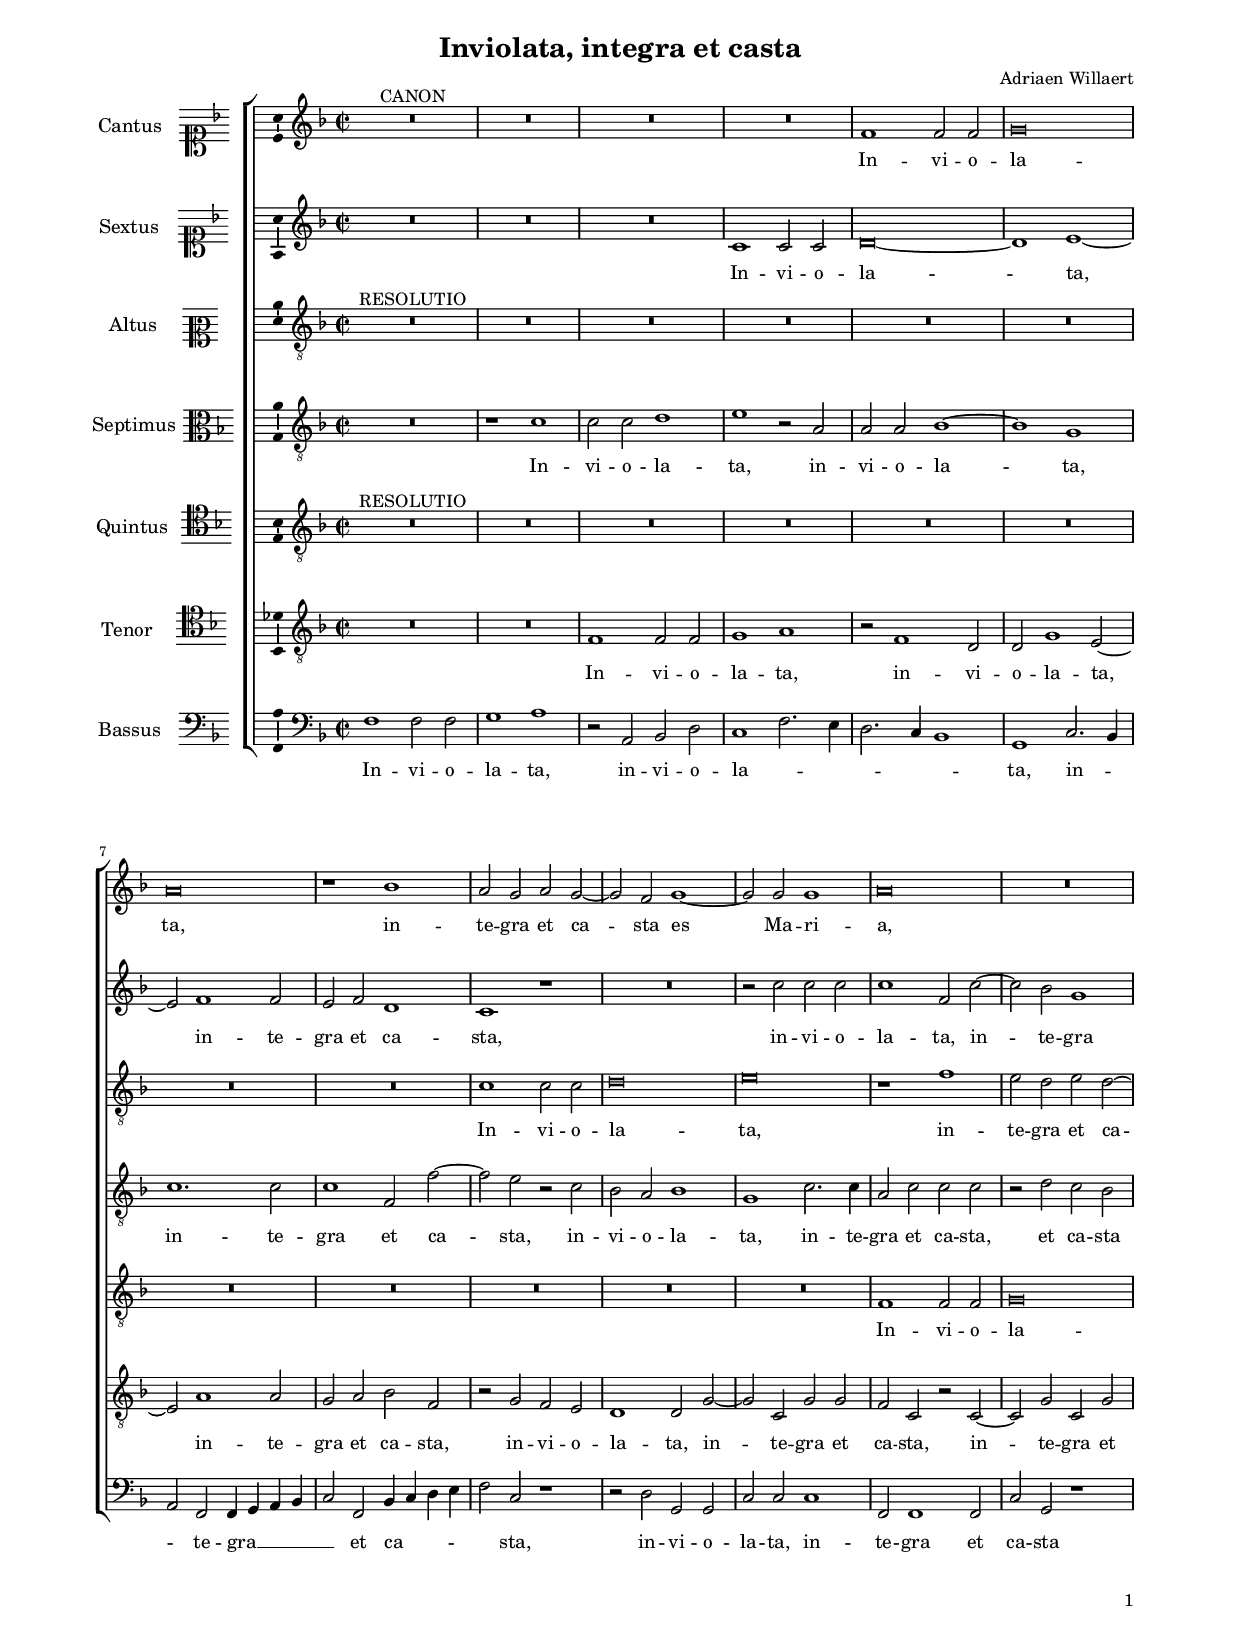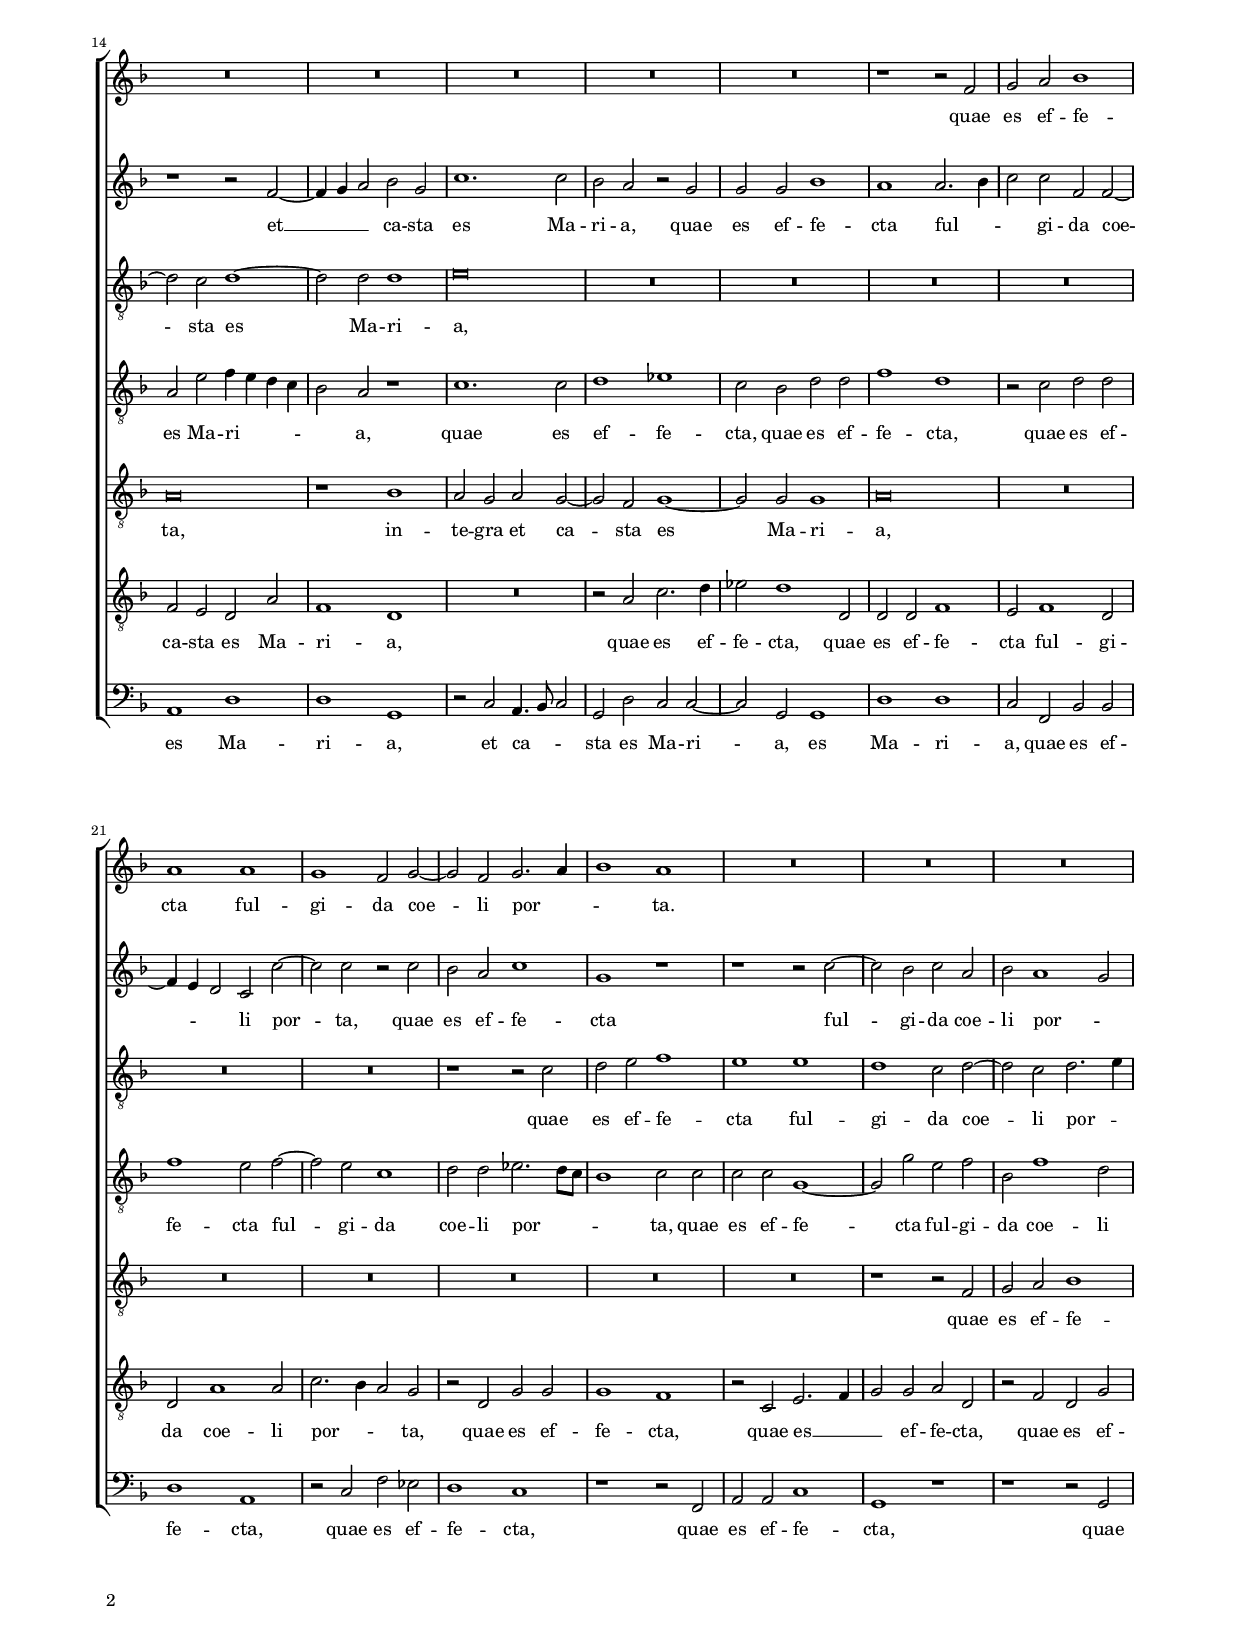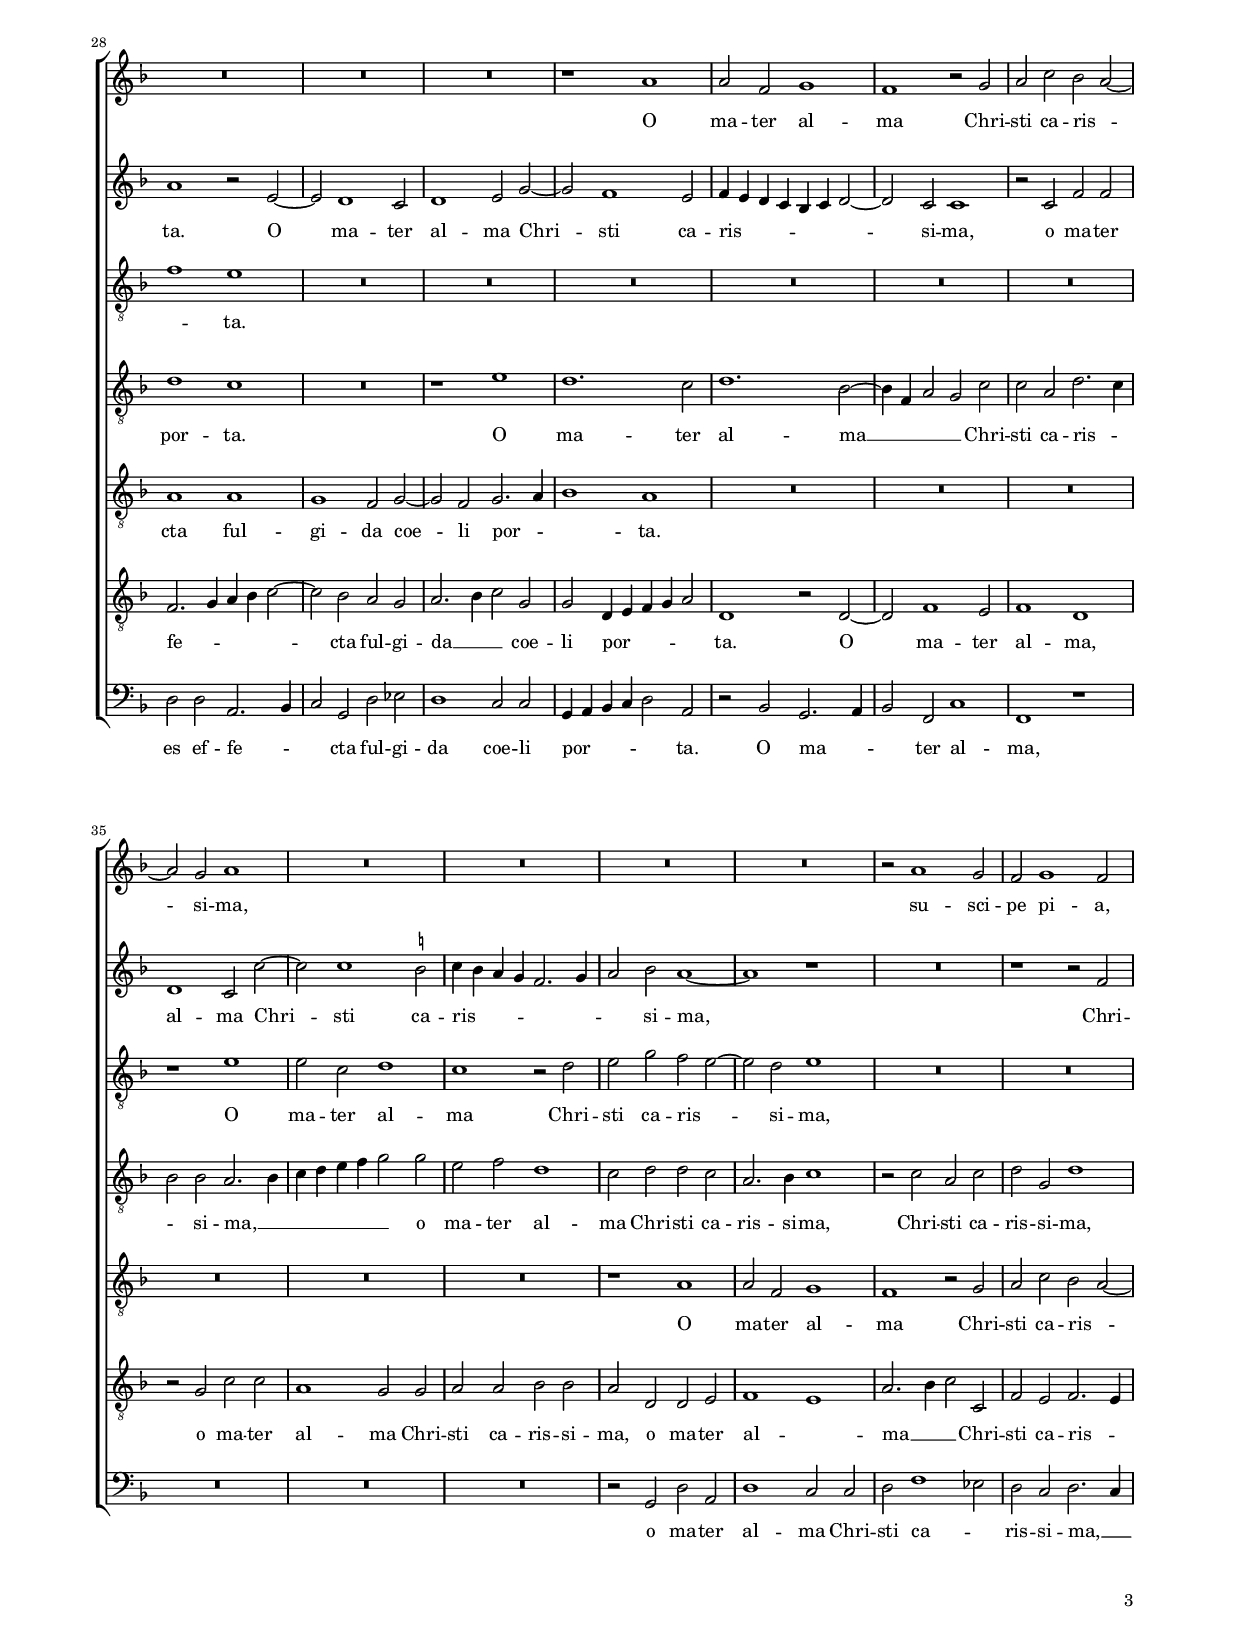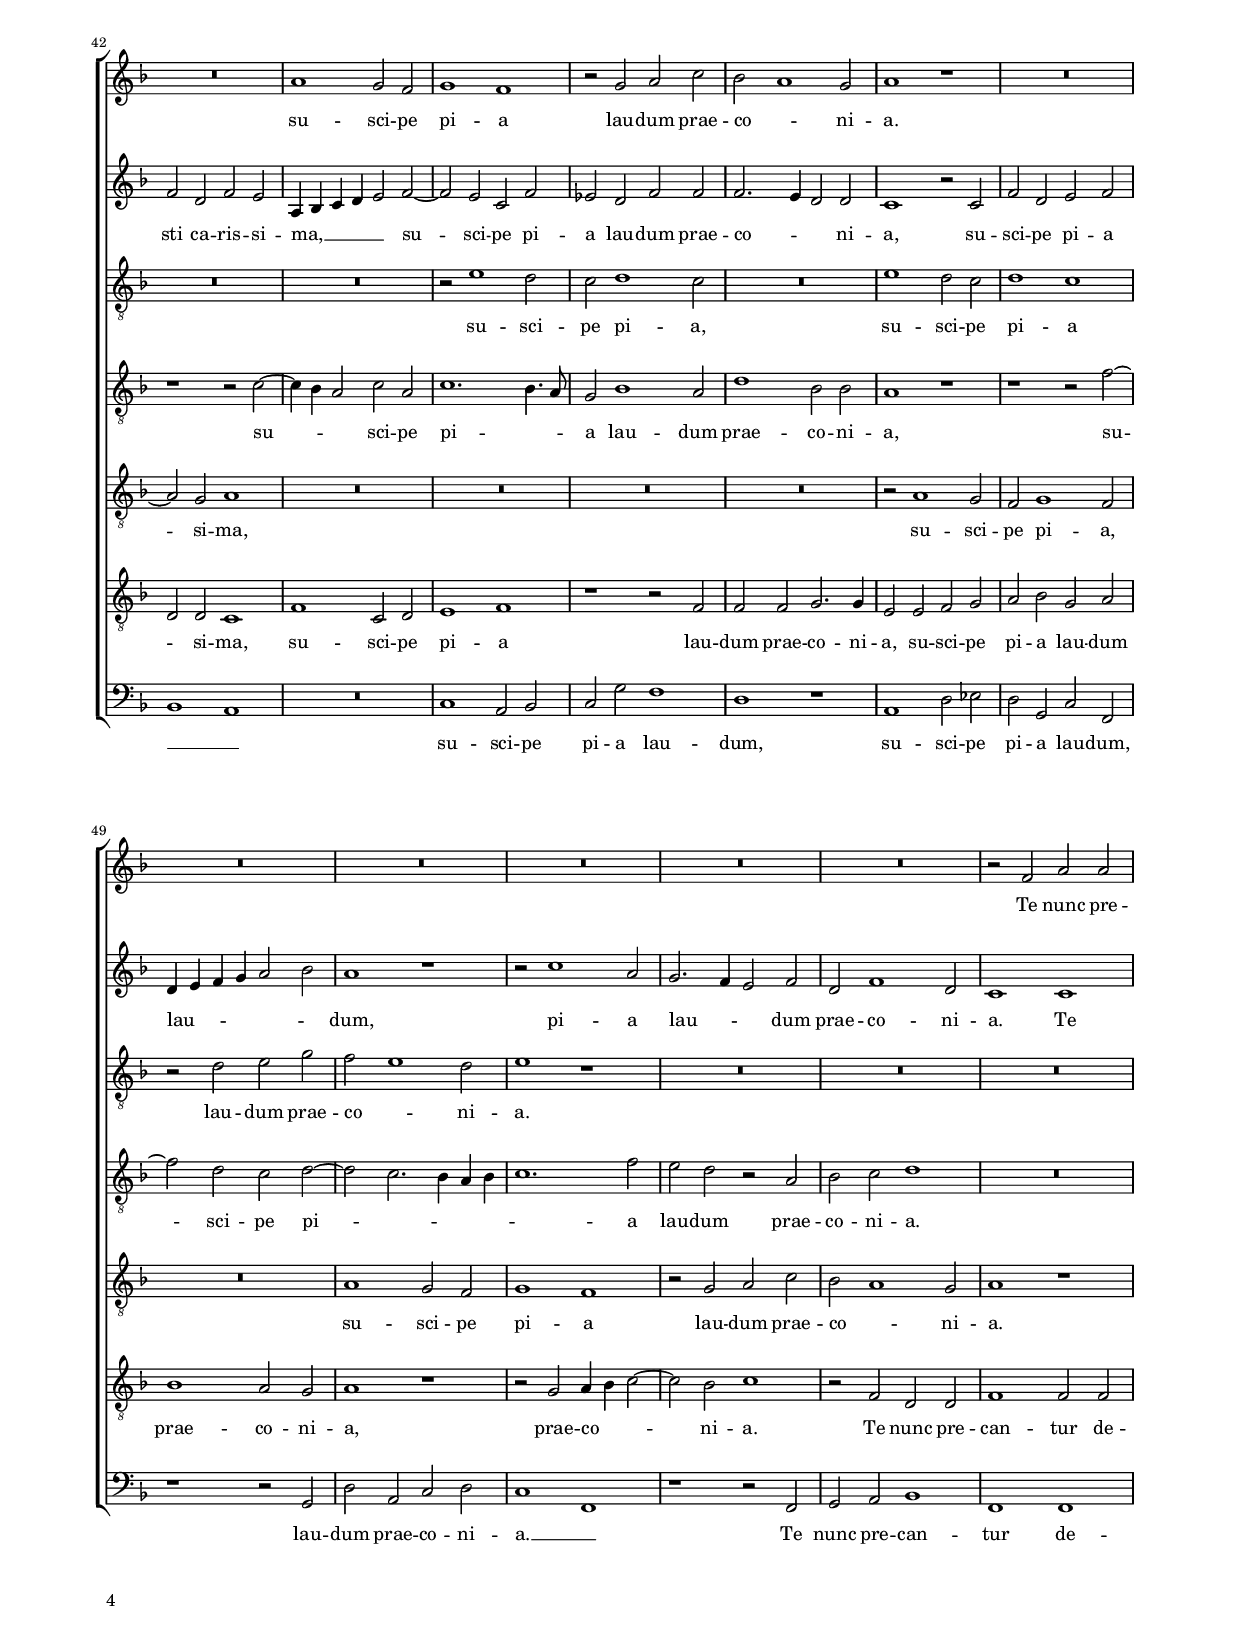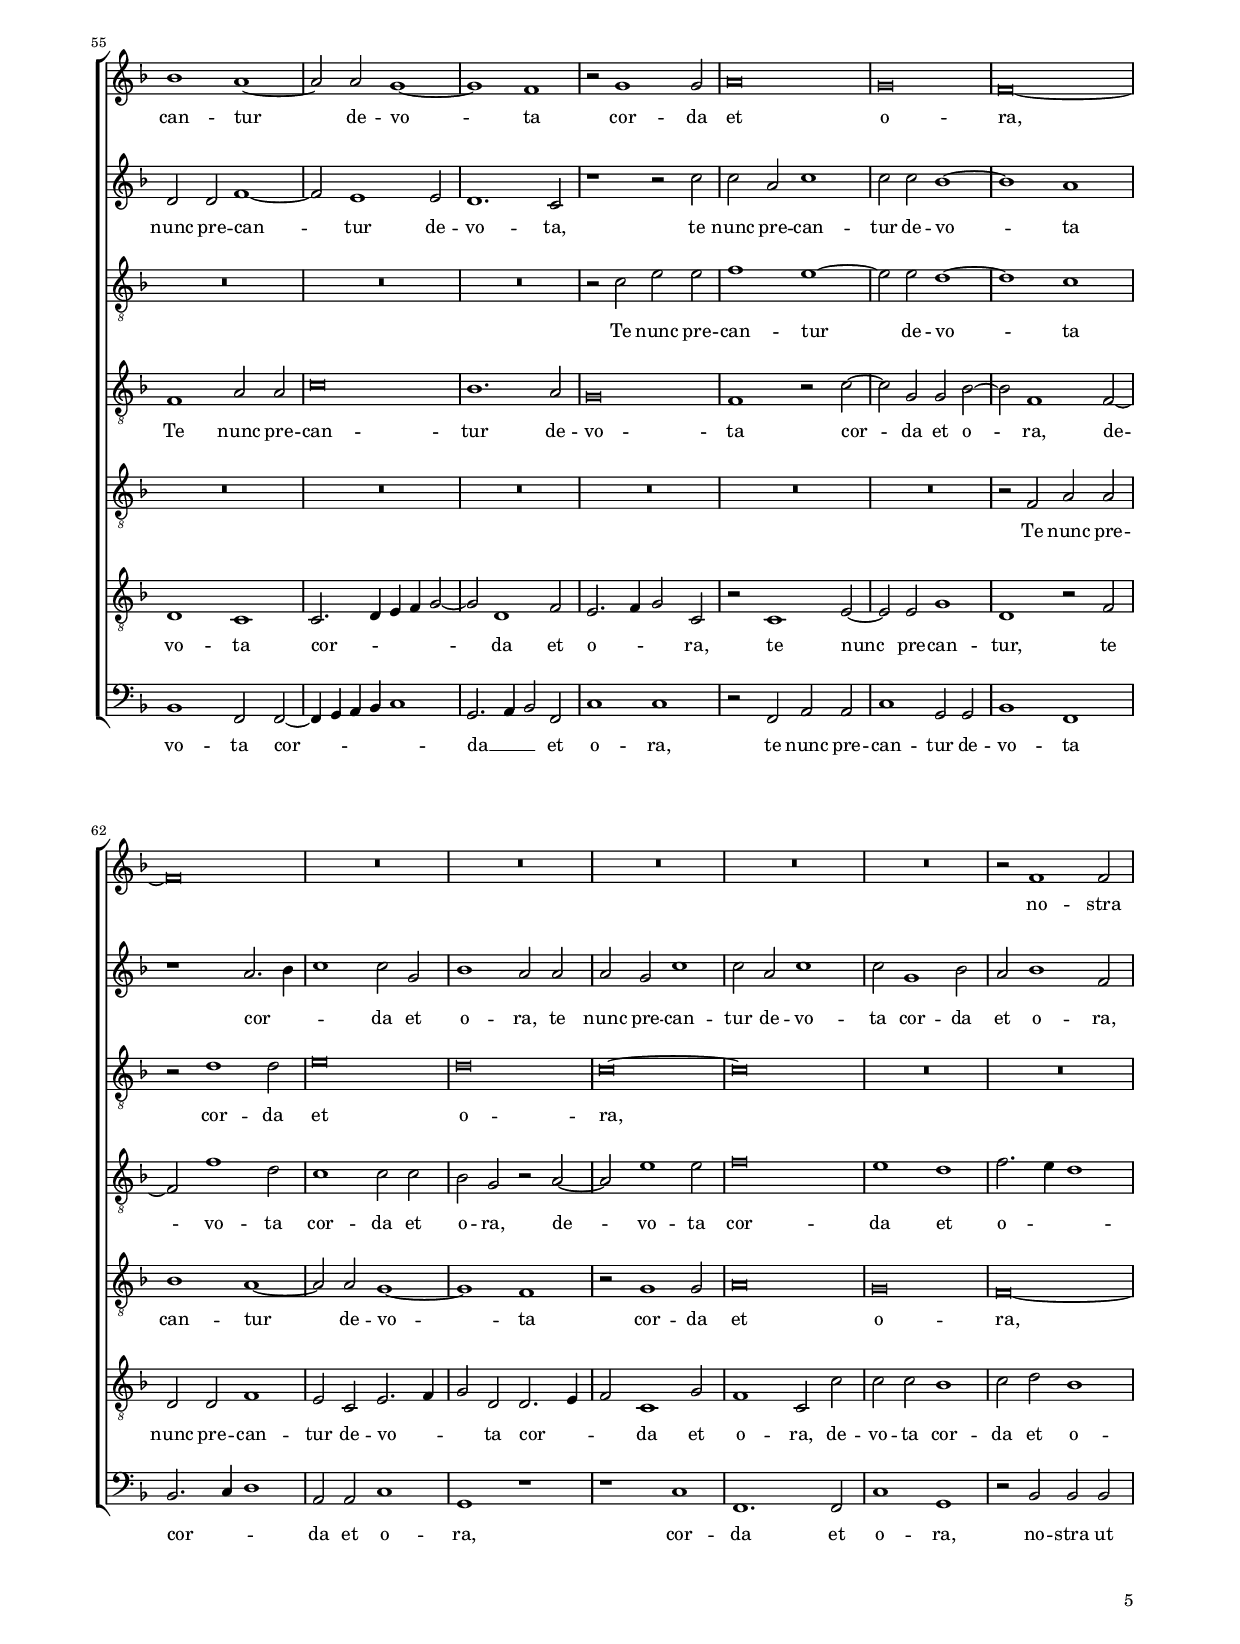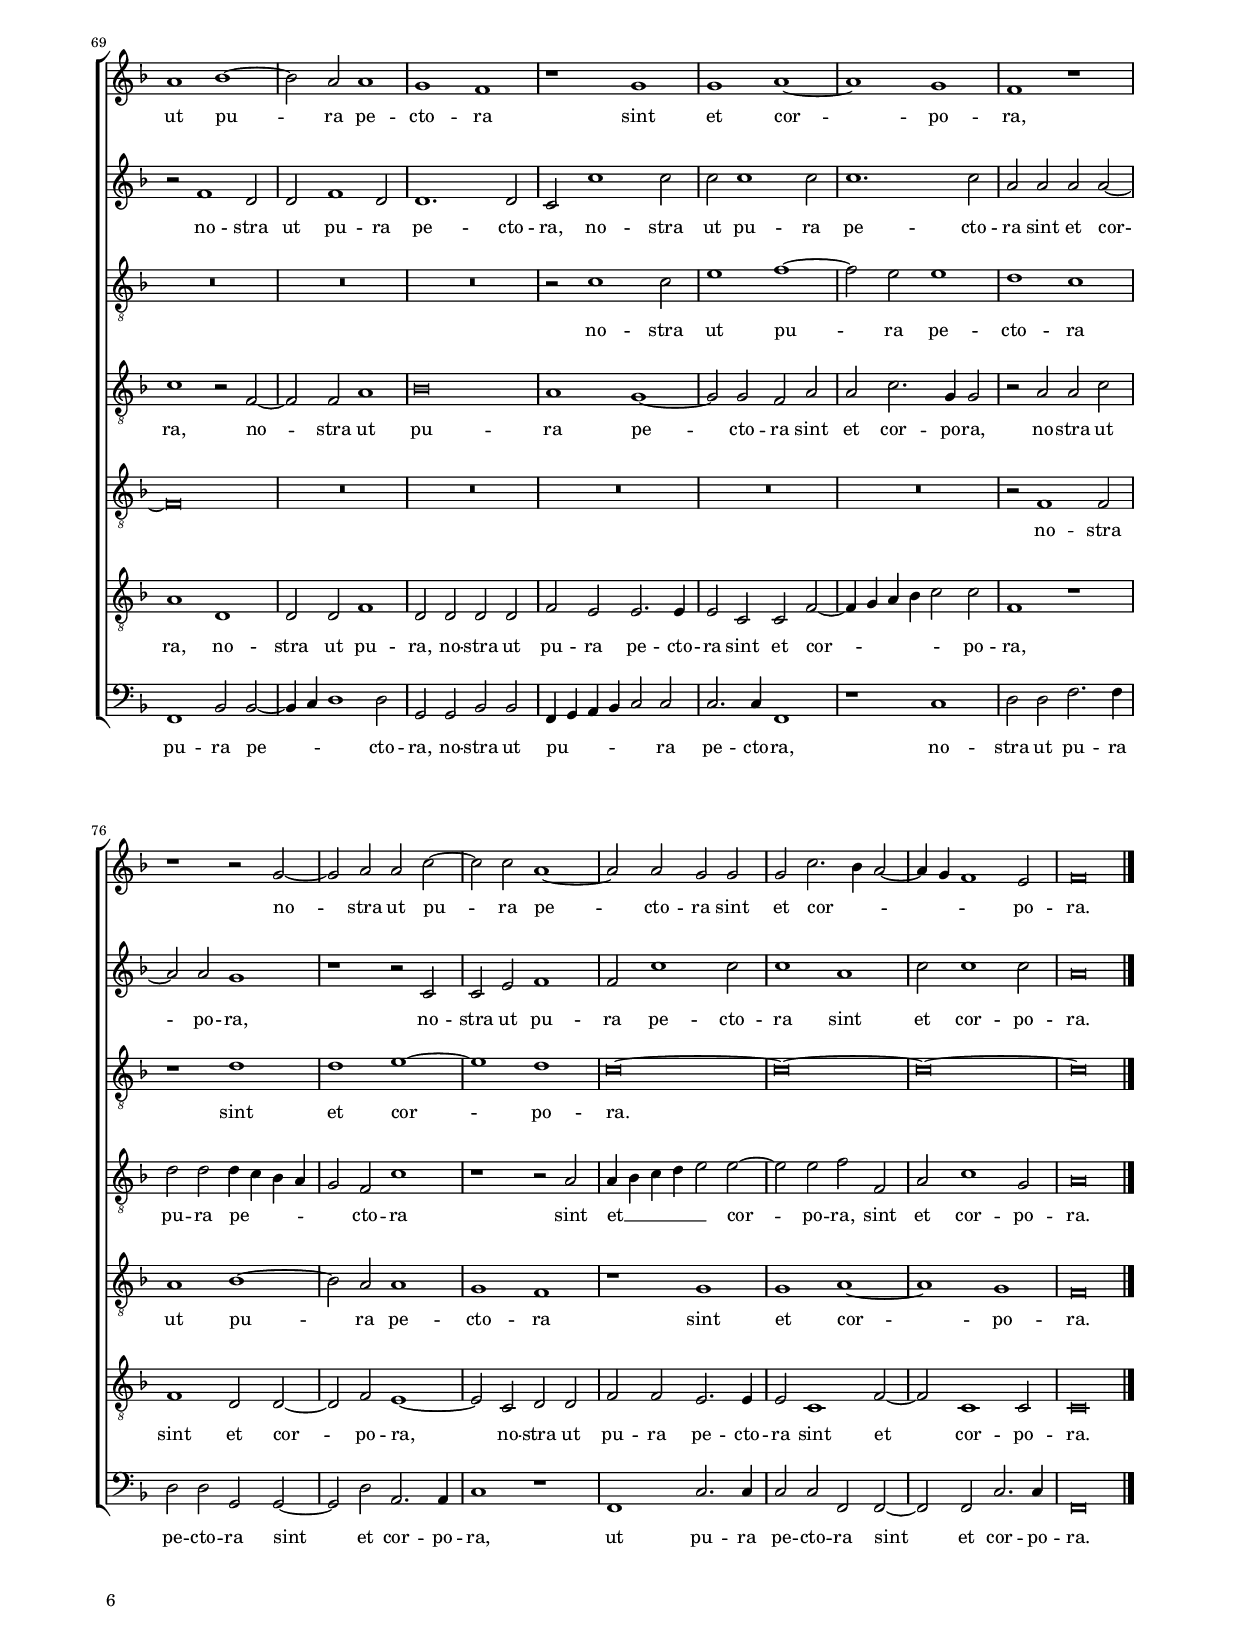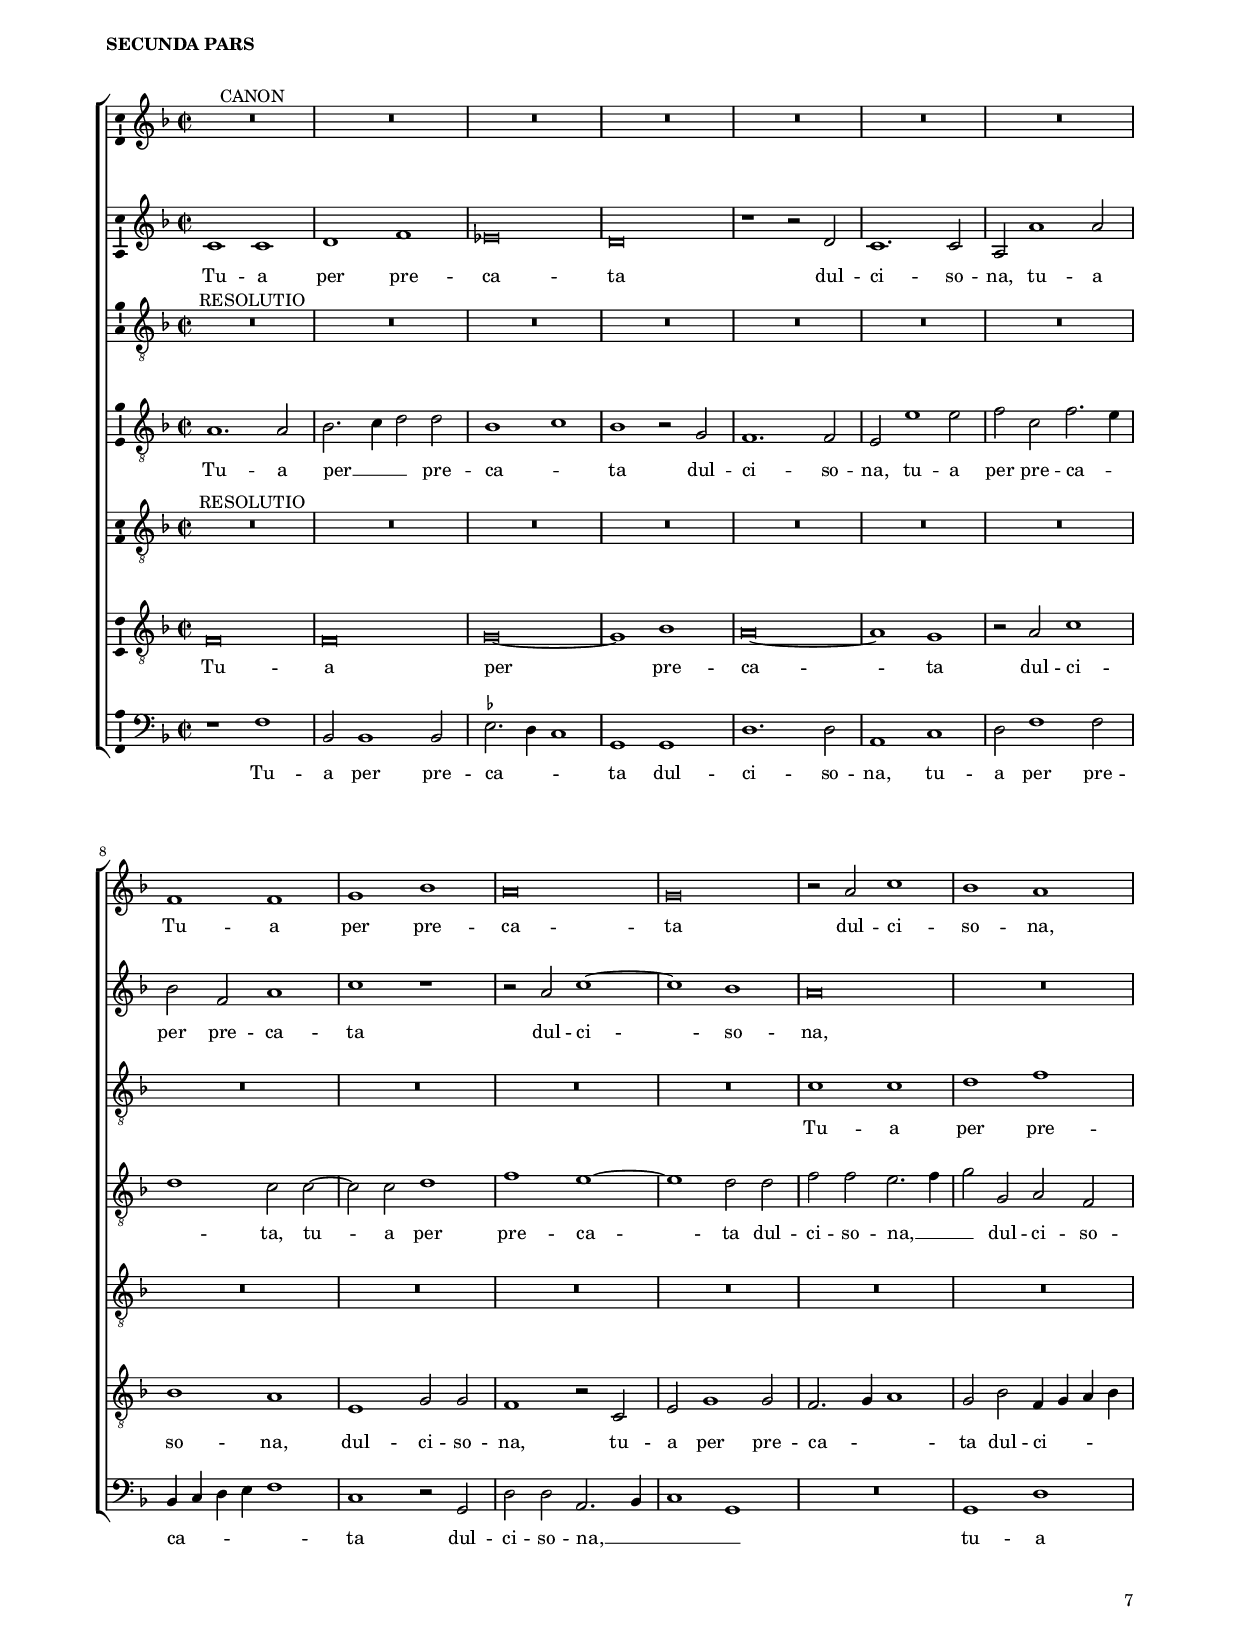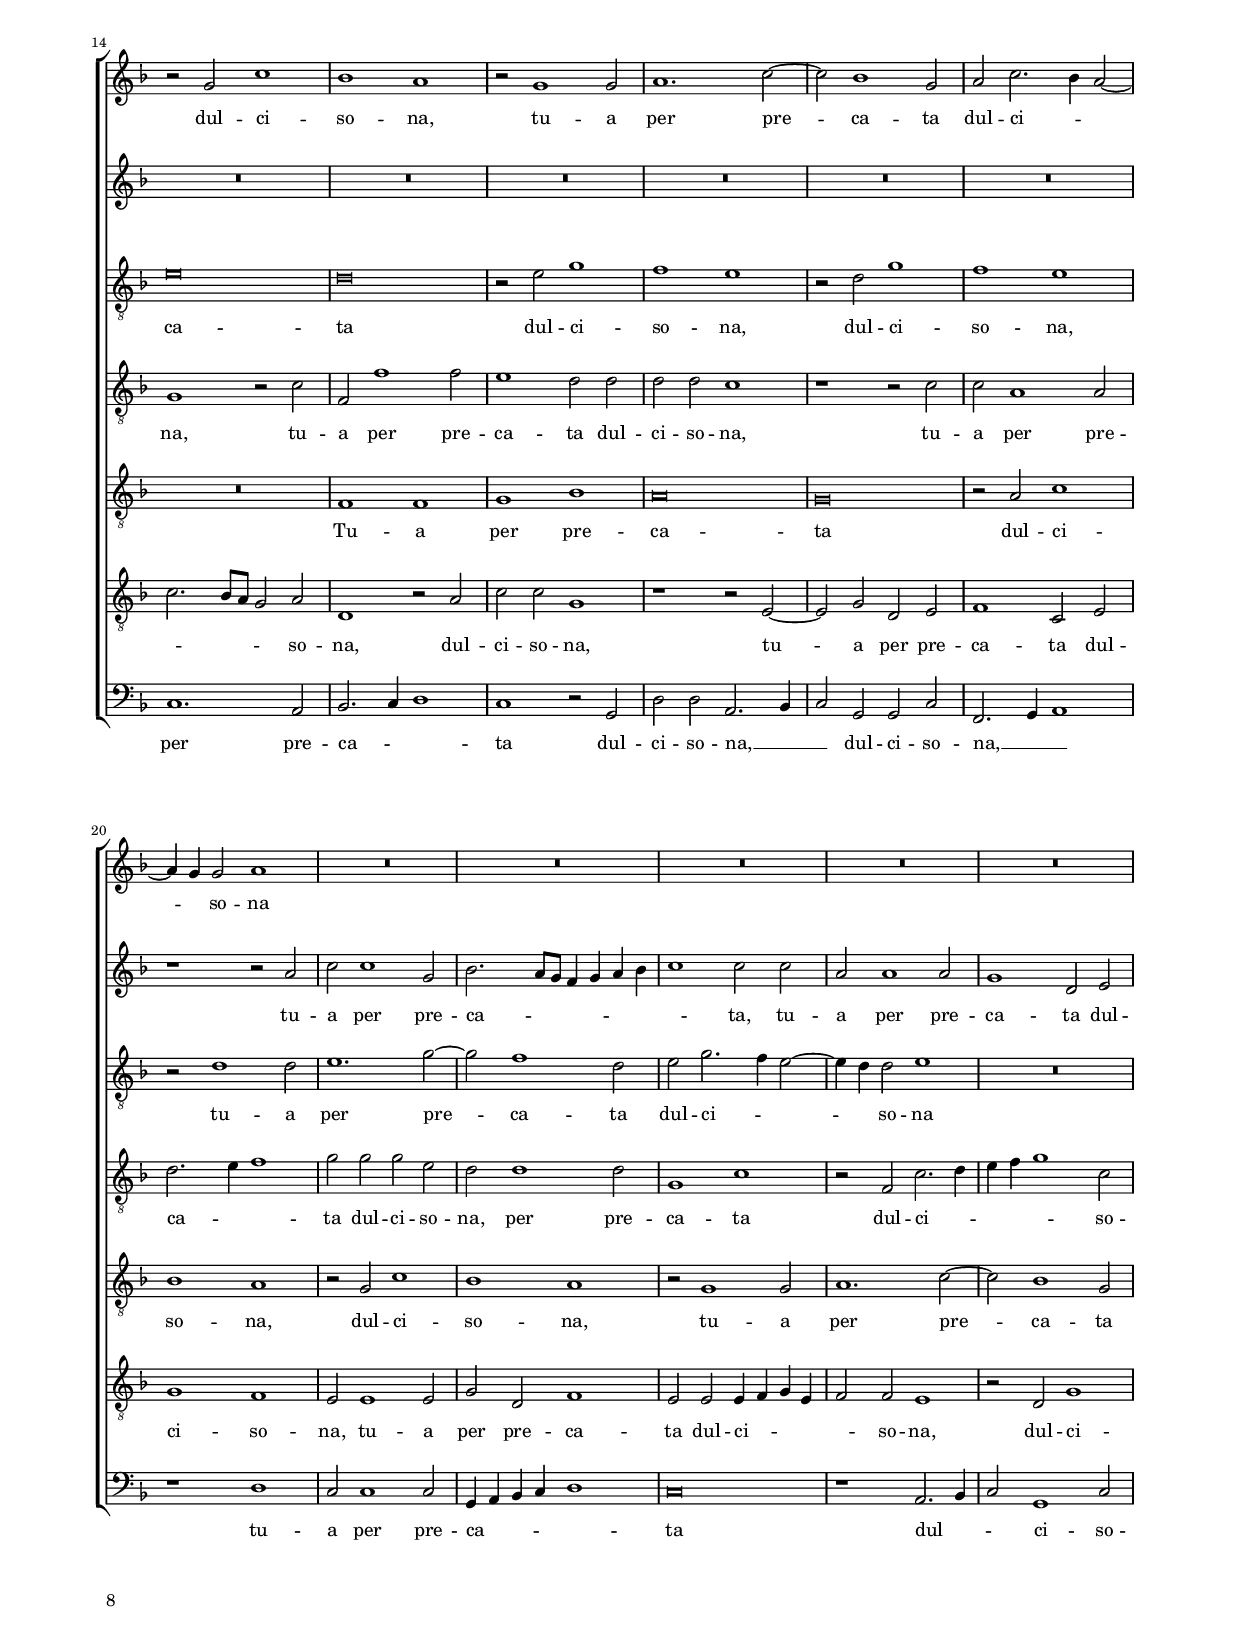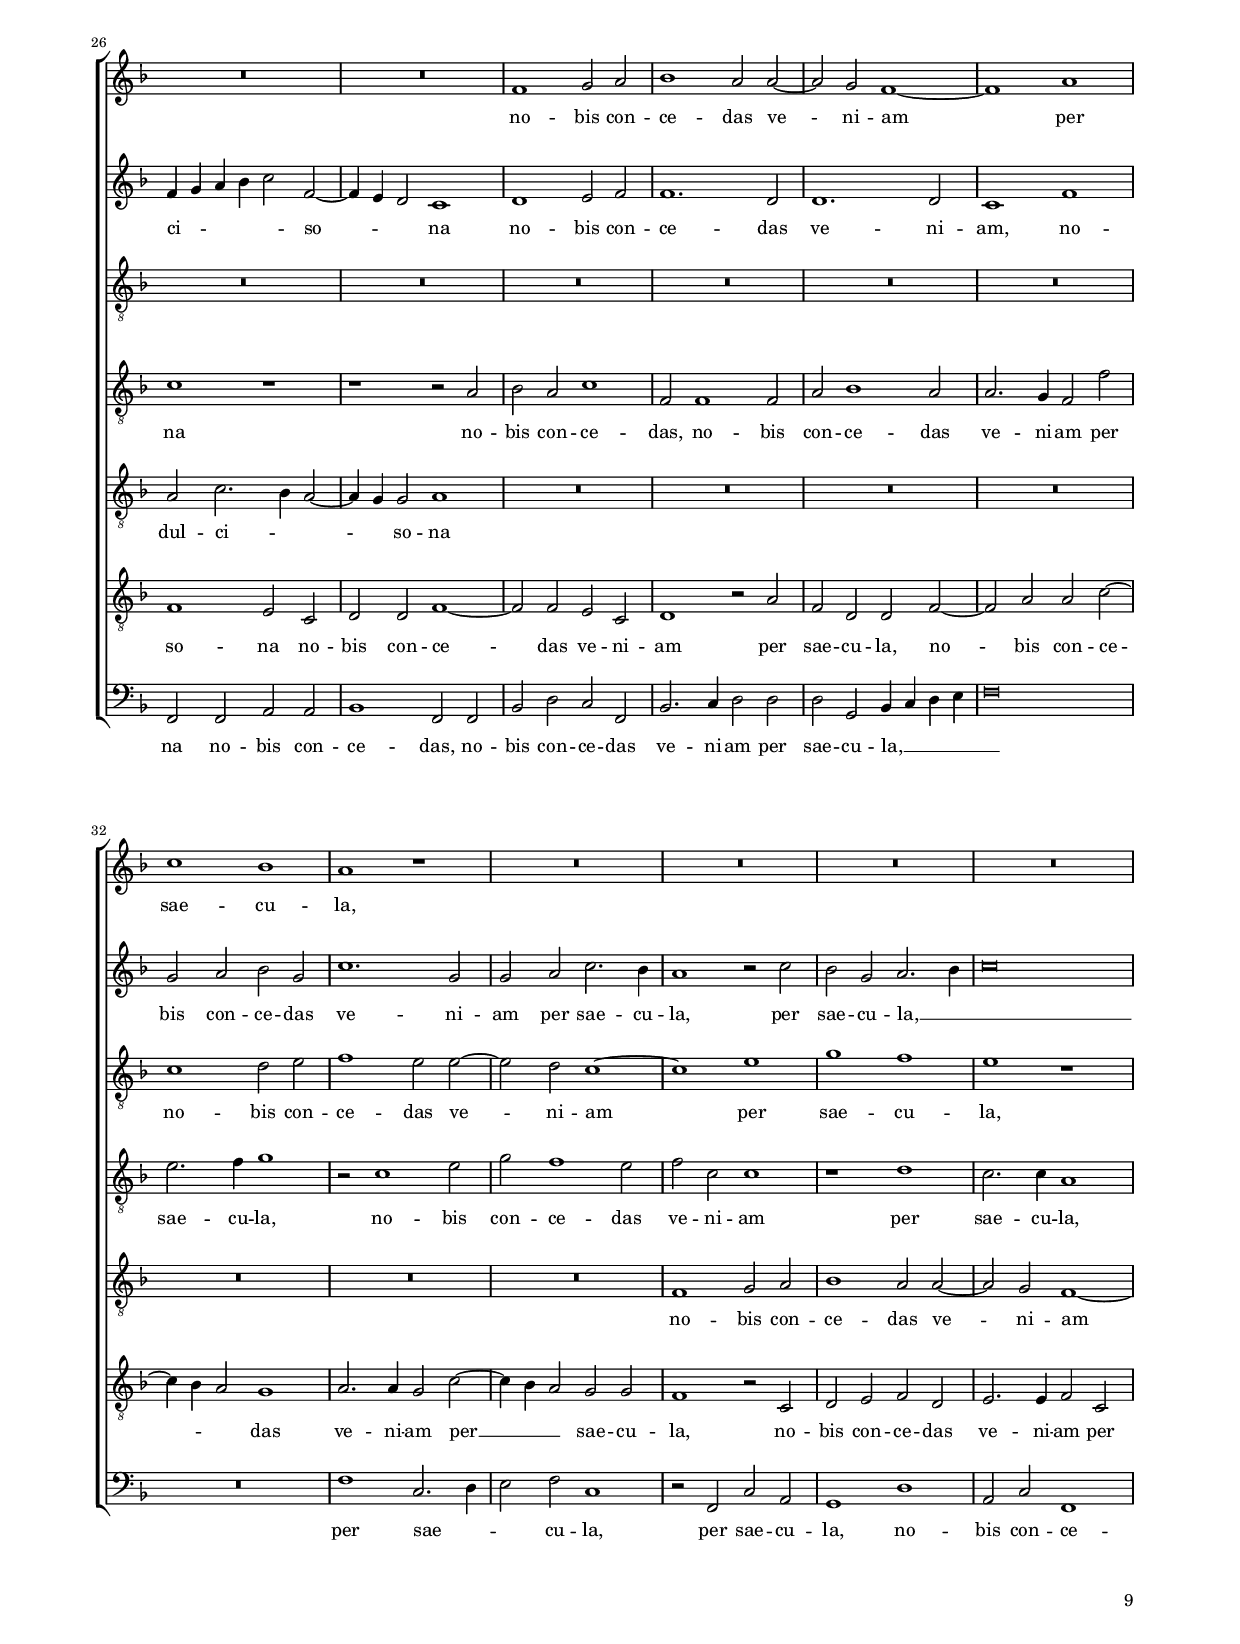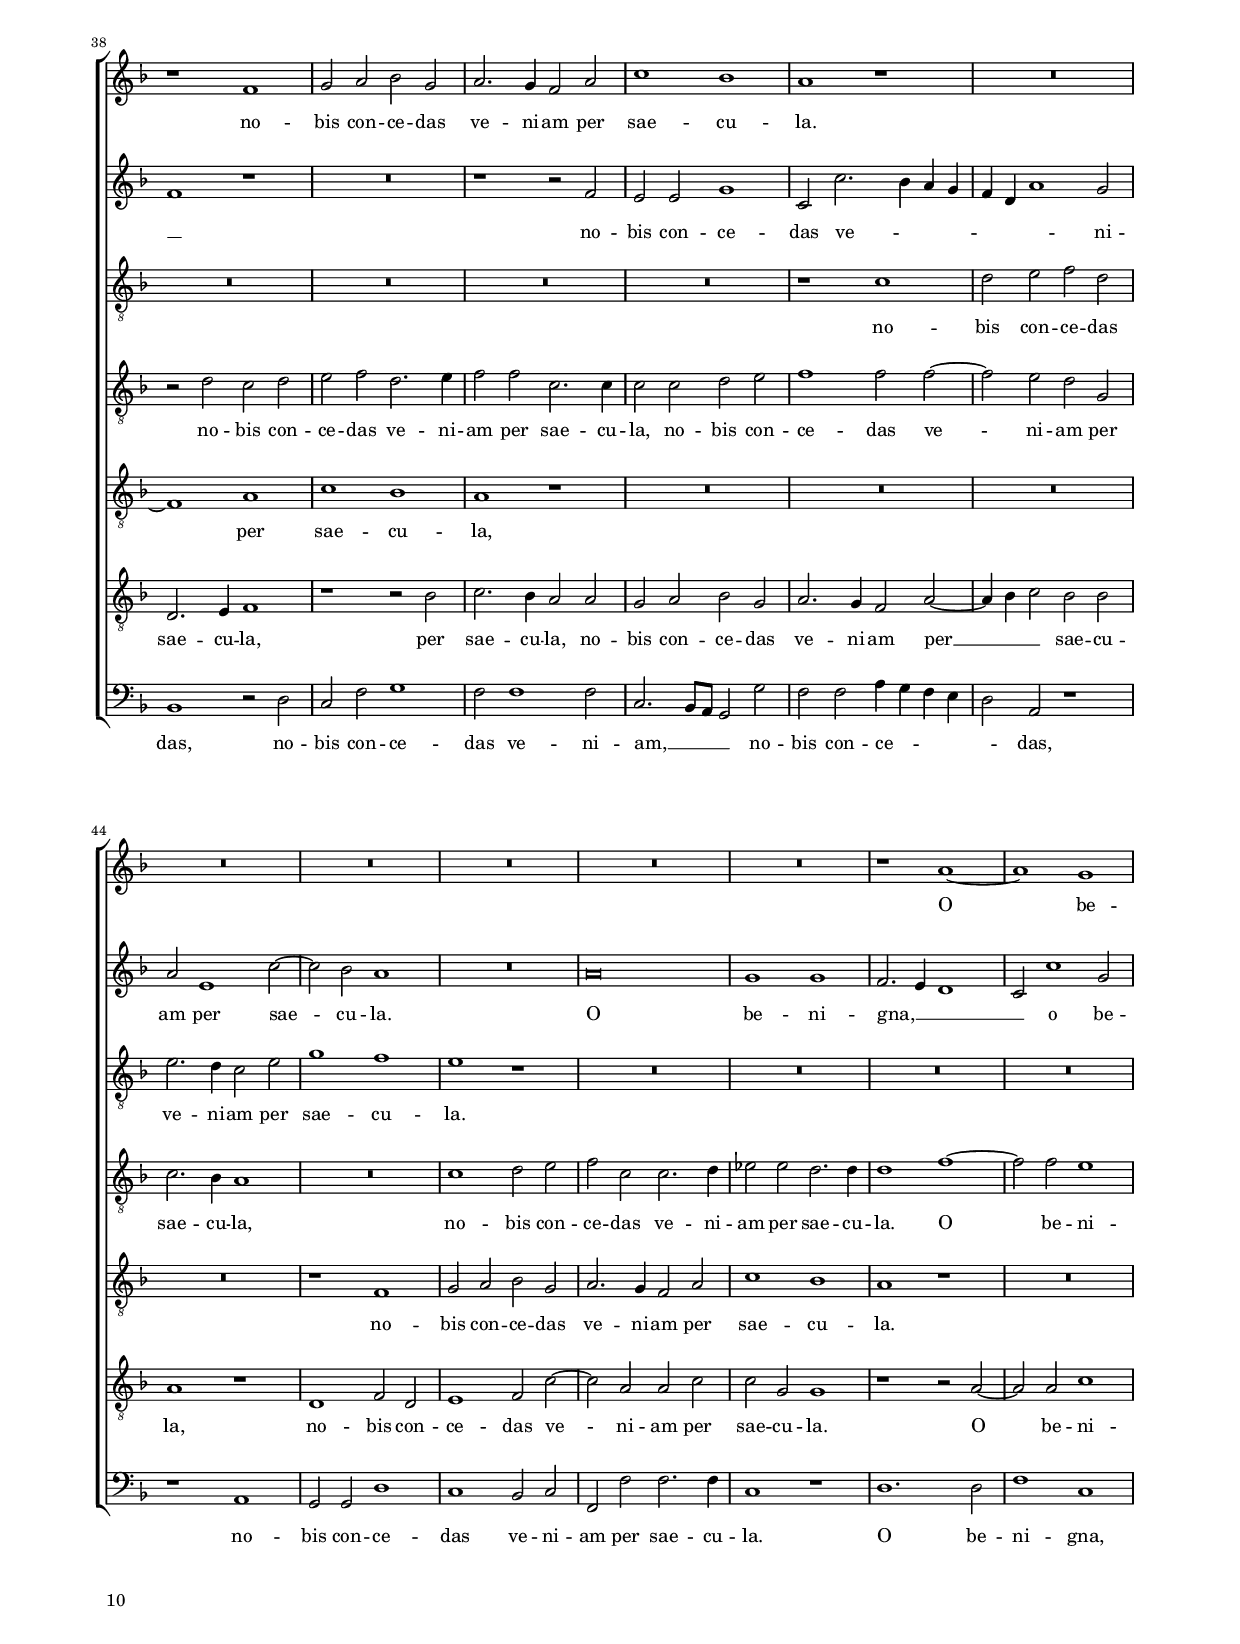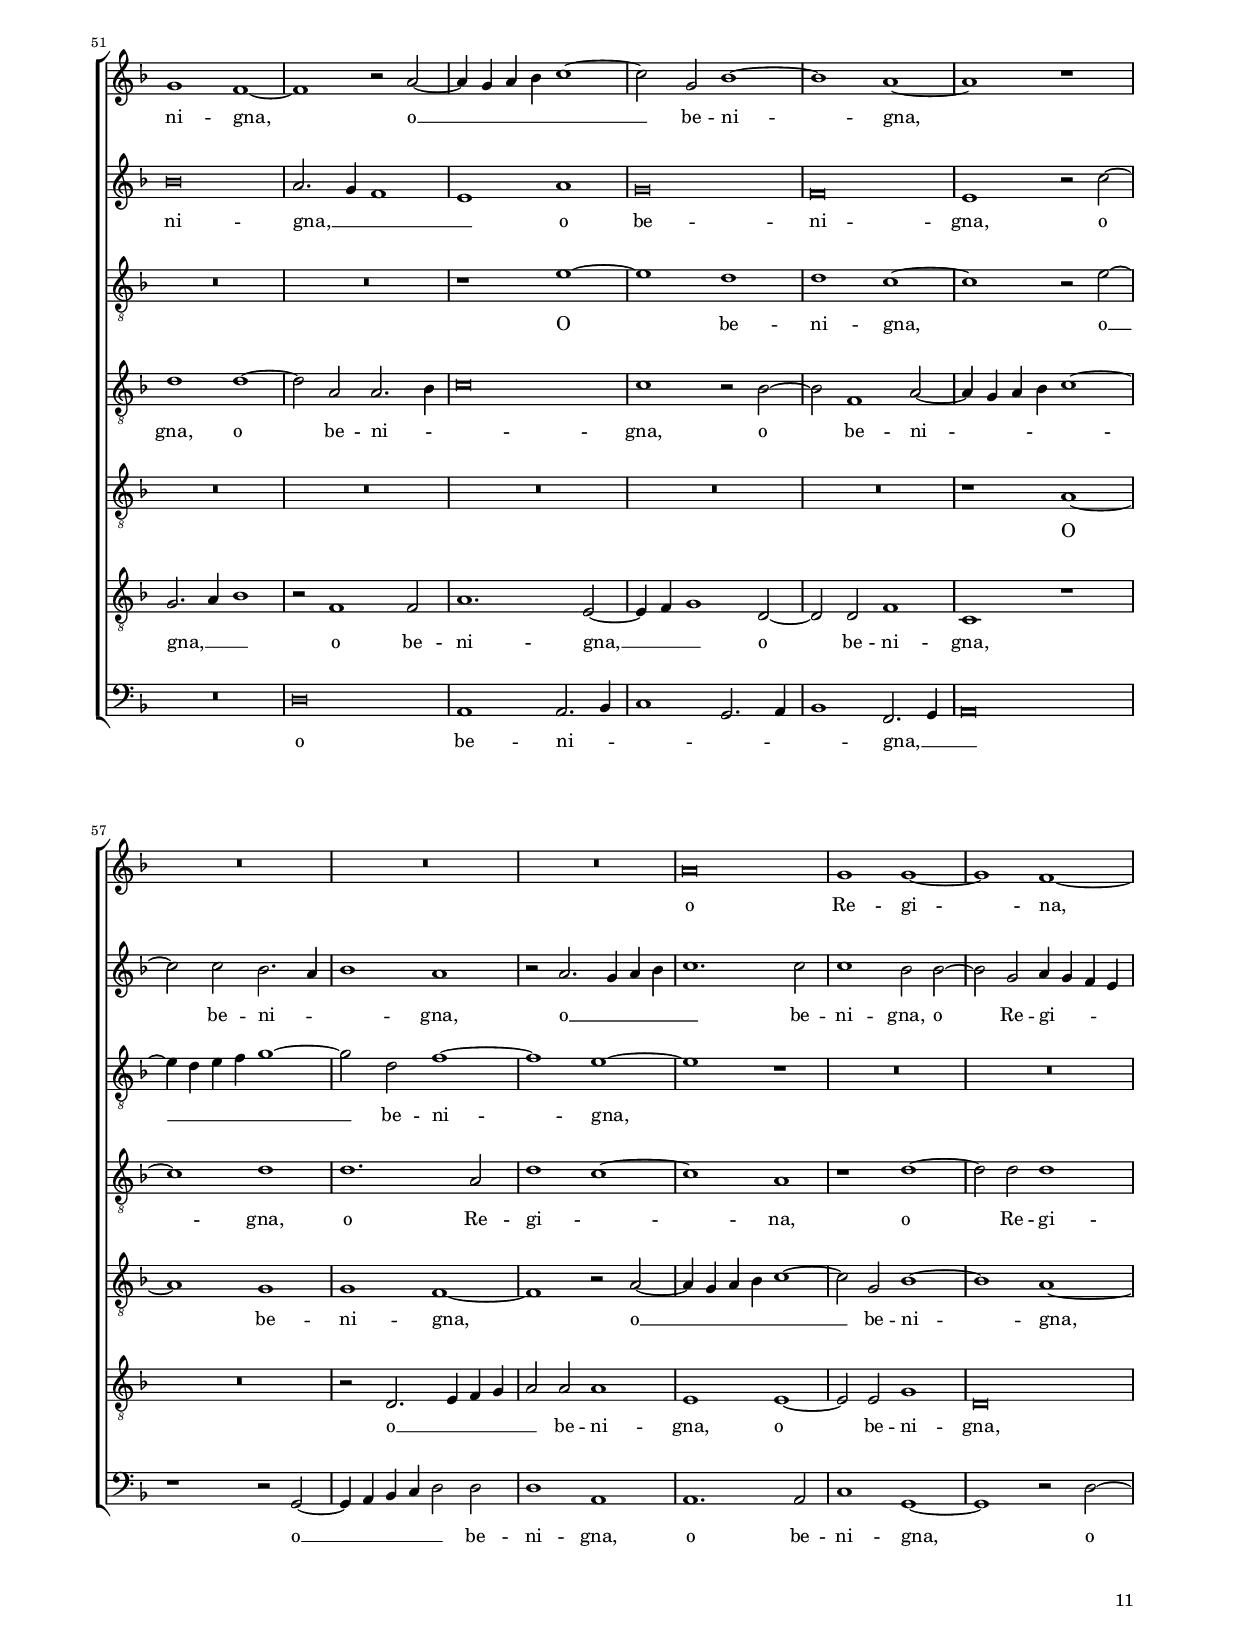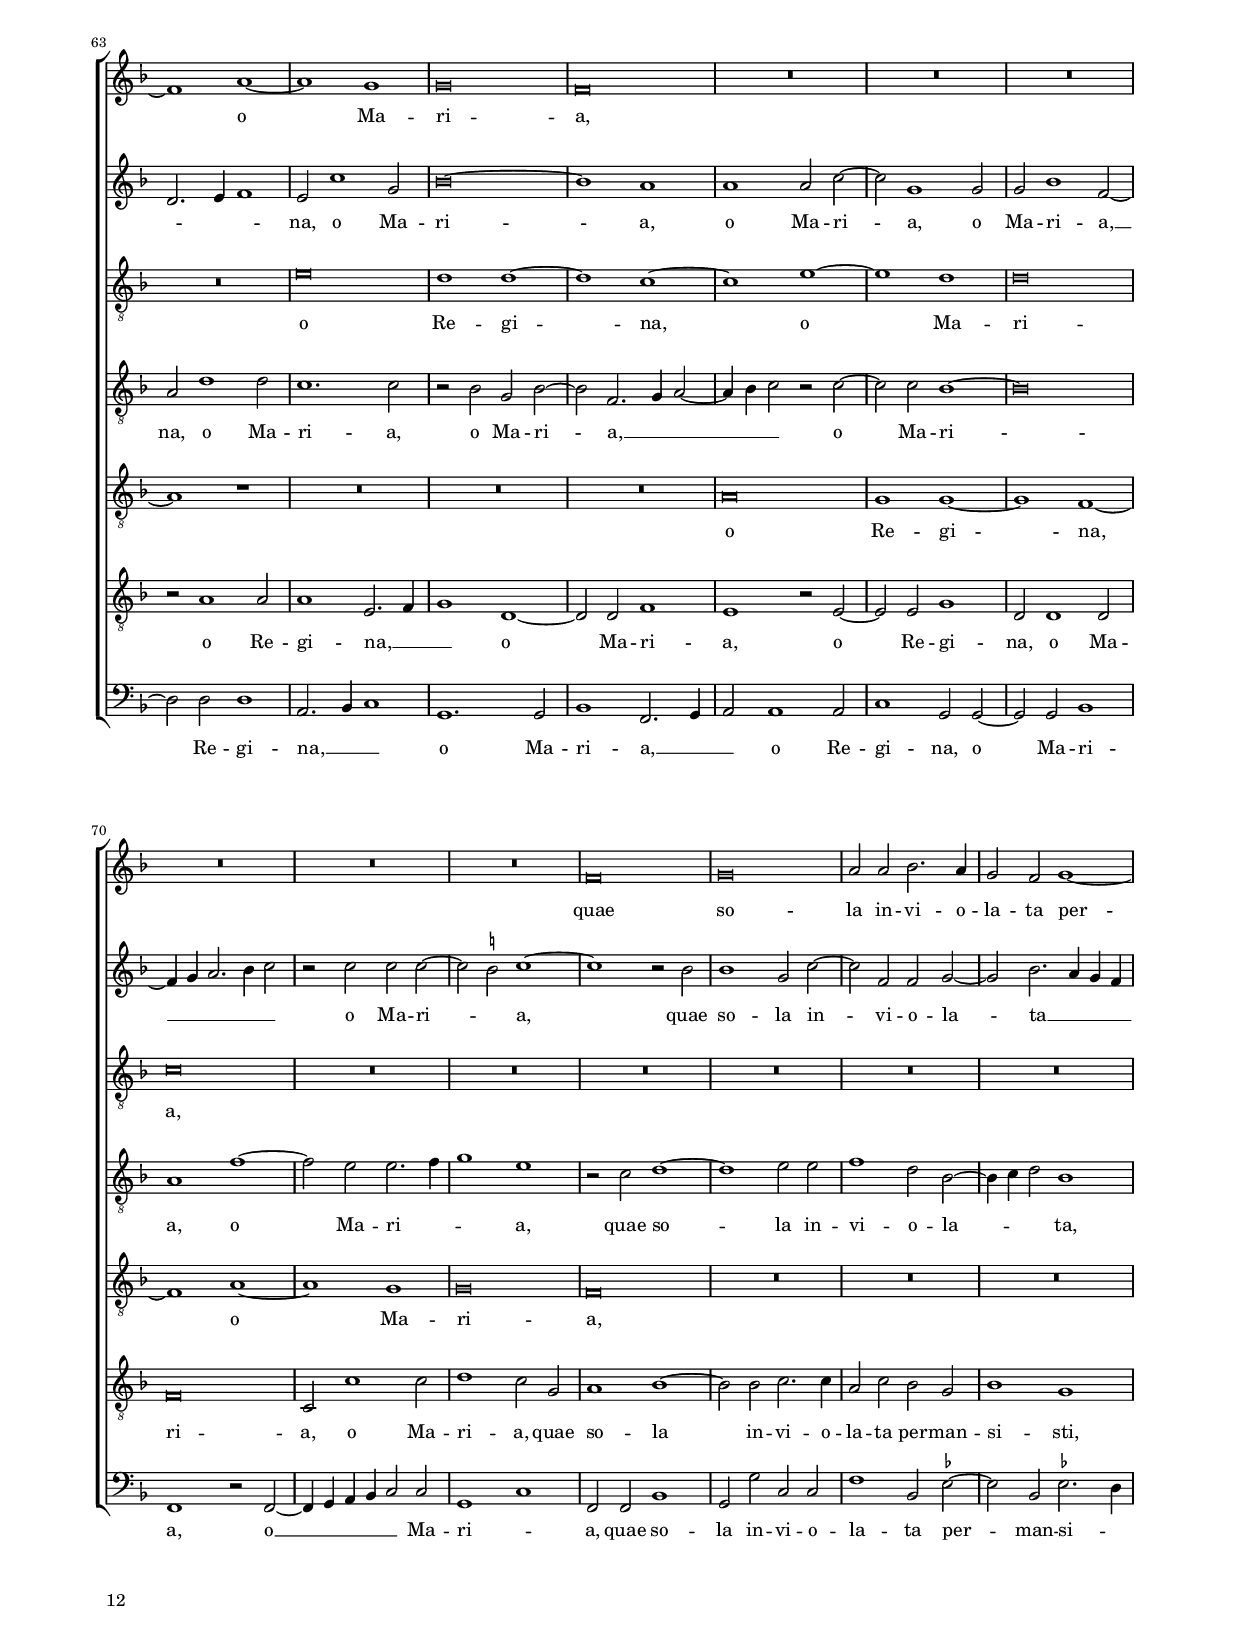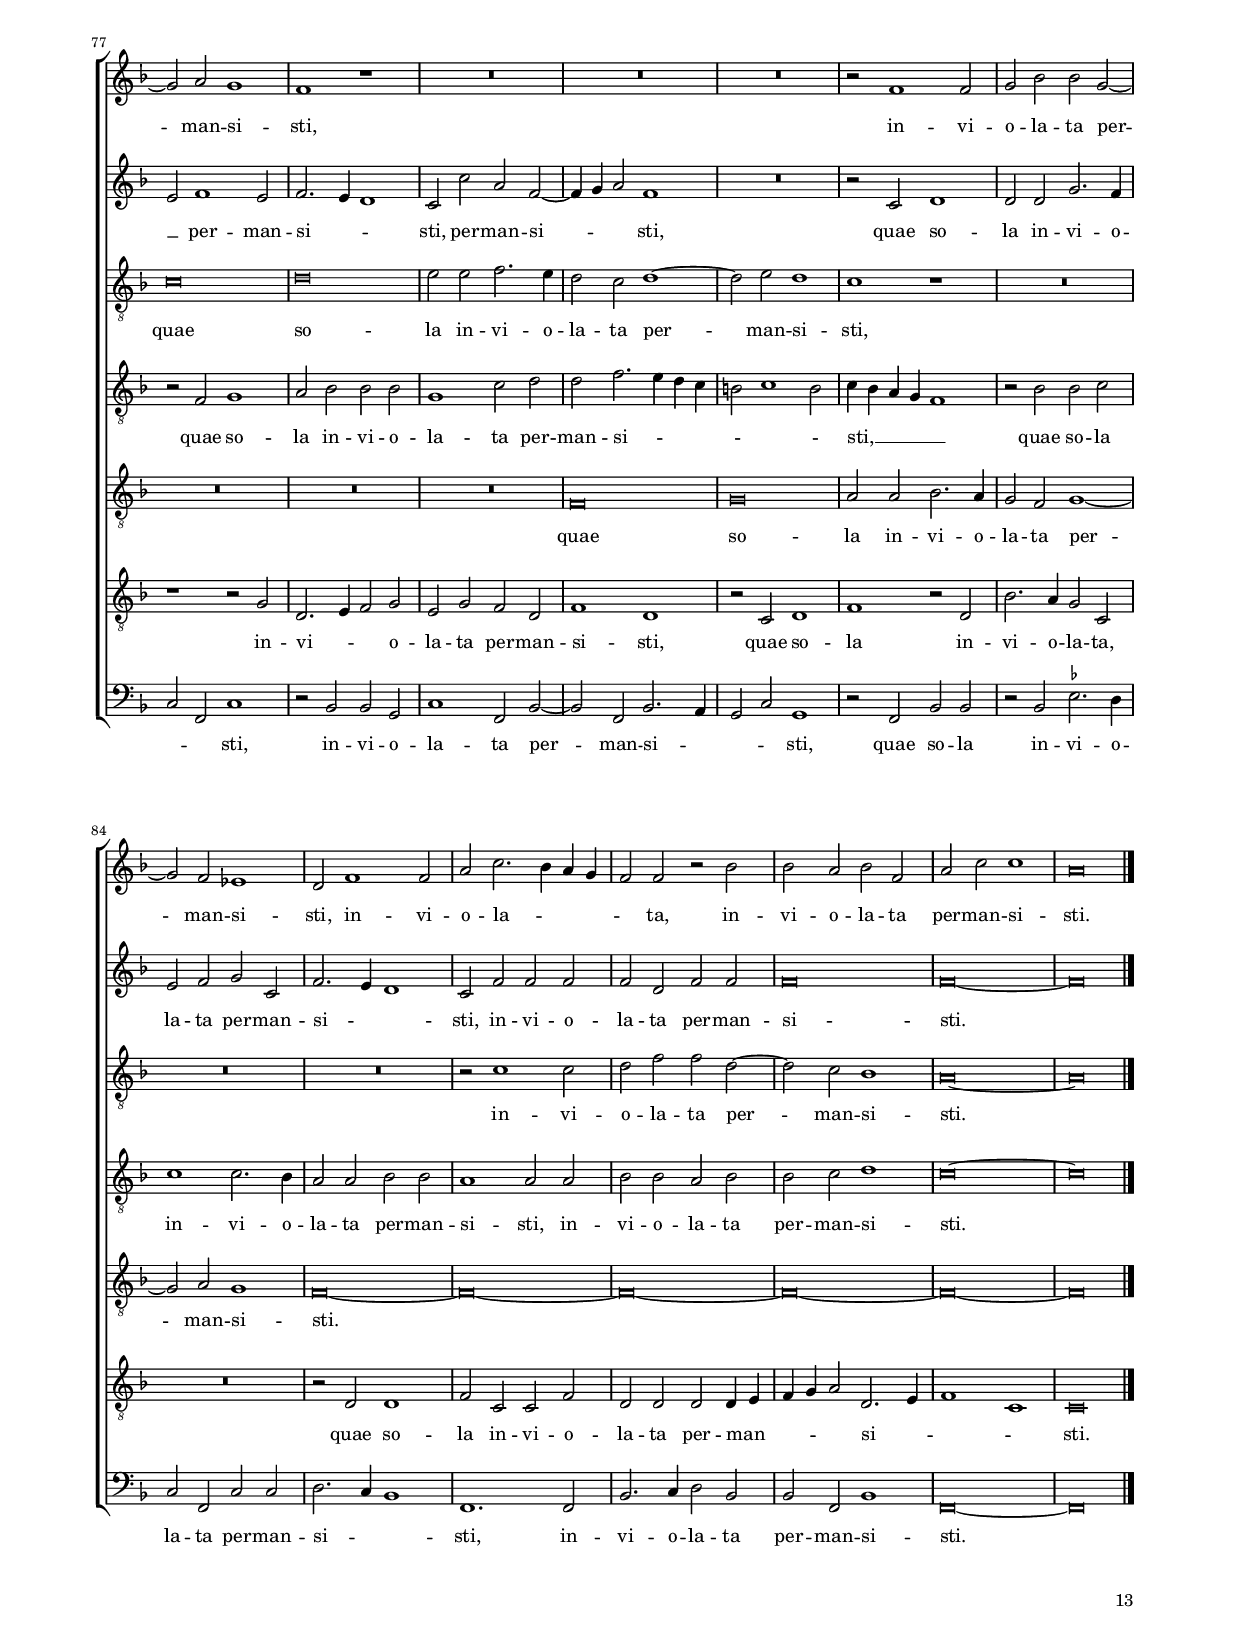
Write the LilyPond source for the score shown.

\header
{
  title="Inviolata, integra et casta"
  composer="Adriaen Willaert"
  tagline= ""
}

\version "2.20.0"
\language deutsch
#(set-global-staff-size 15)
% #(set-default-paper-size "letter")
#(ly:set-option 'point-and-click #f)


\paper
	{
	top-margin = 1.8 \cm
	bottom-margin = 1.2 \cm
	left-margin = 1.8 \cm
	right-margin = 1.8 \cm
	ragged-bottom = ##f
	ragged-last-bottom = ##t
	print-page-number = ##f
	system-system-spacing = #'((basic-distance . 17) (minimum-distance . 14) (padding . 6) (strechability . 250))
    oddFooterMarkup=\markup   \fill-line { "" \fromproperty #'page:page-number-string }
    evenFooterMarkup=\markup  \fill-line { \fromproperty #'page:page-number-string "" }
    last-bottom-spacing = #'((basic-distance . 12) (minimum-distance . 7) (padding . 4))
%	systems-per-page = 3
%	min-systems-per-page = 3
	}


global = {
    % \set Staff.autoBeaming = ##f
    \key f \major
	\time 2/2 \set Score.measureLength = #(ly:make-moment 2/1)
    \skip 1*2*82 \bar "|."
	}

ficta = { \once \set suggestAccidentals = ##t }
	
forget = #(define-music-function (music) (ly:music?) #{
	\accidentalStyle forget
	$music
	\accidentalStyle default
	#})

m = \melisma
me = \melismaEnd
%\mark \markup { \fontsize #-3 \note  #"1" #1 = \fontsize #-3 \note #"1." #1 }


incipitcantus = \markup { \score {
	{
	\set Staff.instrumentName = \markup { \fontsize #1 "Cantus" }
	\key f \major
	\clef soprano
	s4 \bar ""
	}
	\layout  {
	raggedright = ##t
	indent = 1.6 \cm
	line-width = 2.2 \cm
	\context { \Staff \remove Time_signature_engraver }
	\override Staff.Clef.Y-extent = #'(0 . 0)
	}} \hspace #1 }


incipitquintus = \markup { \score {
	{
	\set Staff.instrumentName = \markup { \fontsize #1 "Sextus" }
	\key f \major
	\clef soprano
	s4 \bar ""
	}
	\layout  {
	raggedright = ##t
	indent = 1.6 \cm
	line-width = 2.2 \cm
	\context { \Staff \remove Time_signature_engraver }
	\override Staff.Clef.Y-extent = #'(0 . 0)
	}} \hspace #1 }

      
incipitaltus = \markup { \score {
	{
	\set Staff.instrumentName = \markup { \fontsize #1 "Altus" }
	\key c \major
	\clef mezzosoprano
	s4 \bar ""
	}
	\layout  {
	raggedright = ##t
	indent = 1.6 \cm
	line-width = 2.2 \cm
	\context { \Staff \remove Time_signature_engraver }
	\override Staff.Clef.Y-extent = #'(0 . 0)
	}} \hspace #1 }

    
incipitsextus = \markup { \score {
	{
	\set Staff.instrumentName = \markup { \fontsize #1 "Septimus" }
	\key f \major
	\clef alto
	s4 \bar ""
	}
	\layout  {
	raggedright = ##t
	indent = 1.6 \cm
	line-width = 2.2 \cm
	\context { \Staff \remove Time_signature_engraver }
	\override Staff.Clef.Y-extent = #'(0 . 0)
	}} \hspace #1 }
 

incipitseptimus = \markup { \score {
	{
	\set Staff.instrumentName = \markup { \fontsize #1 "Quintus" }
	\key f \major
	\clef tenor
	s4 \bar ""
	}
	\layout  {
	raggedright = ##t
	indent = 1.6 \cm
	line-width = 2.2 \cm
	\context { \Staff \remove Time_signature_engraver }
	\override Staff.Clef.Y-extent = #'(0 . 0)
	}} \hspace #1 }
    

incipittenor = \markup { \score {
	{
	\set Staff.instrumentName = \markup { \fontsize #1 "Tenor" }
	\key f \major
	\clef tenor
	s4 \bar ""
	}
	\layout  {
	raggedright = ##t
	indent = 1.6 \cm
	line-width = 2.2 \cm
	\context { \Staff \remove Time_signature_engraver }
	\override Staff.Clef.Y-extent = #'(0 . 0)
	}} \hspace #1 }
      
     
incipitbassus = \markup { \score {
	{
	\set Staff.instrumentName = \markup { \fontsize #1 "Bassus" }
	\key f \major
	\clef bass
	s4 \bar ""
	}
	\layout  {
	raggedright = ##t
	indent = 1.6 \cm
	line-width = 2.2 \cm
	\context { \Staff \remove Time_signature_engraver }
	\override Staff.Clef.Y-extent = #'(0 . 0)
	}} \hspace #1 }


cantus =  \relative c''
	{
    R\breve^\markup { CANON }
	R\breve
	R\breve
	R\breve
%5
	f,1 f2 f |
	g\breve
	a\breve
	r1 b
	a2 g a g~
%10
	g2 f g1~ |
	g2 g g1
	a\breve
	R\breve
	R\breve
%15
	R\breve |
	R\breve
	R\breve
	R\breve
	r1 r2 f
%20
	g2 a b1 |
	a1 a
	g1 f2 g~
	g2 f g2. a4
	b1 a
%25
	R\breve |
	R\breve
	R\breve
	R\breve
	R\breve
%30
	R\breve |
	r1 a
	a2 f g1
	f1 r2 g
	a2 c b a~
%35
	a2 g a1 |
	R\breve
	R\breve
	R\breve
	R\breve
%40
	r2 a1 g2 |
	f2 g1 f2
	R\breve
	a1 g2 f
	g1 f
%45
	r2 g a c |
	b2 a1 g2
	a1 r
	R\breve
	R\breve
%50
	R\breve |
	R\breve
	R\breve
	R\breve
	r2 f a a
%55
	b1 a~ |
	a2 a g1~
	g1 f
	r2 g1 g2
	a\breve
%60
	g\breve |
	f\breve~
	f\breve
	R\breve
	R\breve
%65
	R\breve |
	R\breve
	R\breve
	r2 f1 f2
	a1 b~
%70
	b2 a a1 |
	g1 f
	r1 g
	g1 a~
	a1 g
%75
	f1 r |
	r1 r2 g~
	g2 a a c~
	c2 c a1~
	a2 a g g
%80
	g2 c2. b4 a2~ |
	a4 g f1 e2
	f\breve |
	
	
%85
	
	
	
	
	
%90
	
	
	
	
	
%95
	
	
	
	
	
%100
	
	
	
	
	
%105
	
	
	
	
	
%110
	
	
	
	
	
%115
	
	}


quintus = \relative c''
	{
	R\breve
	R\breve
	R\breve
	c,1 c2 c
%5
	d\breve~ |
	d1 e~
	e2 f1 f2
	e2 f d1
	c1 r
%10
	R\breve |
	r2 c' c c
	c1 f,2 c'~
	c2 b g1
	r1 r2 f~
%15
	f4 g a2 b g |
	c1. c2
	b2 a r g
	g2 g b1
	a1 a2. b4
%20
	c2 c f, f~ |
	f4 e d2 c c'~
	c2 c r c
	b2 a c1
	g1 r
%25
	r1 r2 c~ |
	c2 b c a
	b2 a1 g2
	a1 r2 e~
	e2 d1 c2
%30
	d1 e2 g~ |
	g2 f1 e2
	f4 e d c b c d2~
	d2 c c1
	r2 c f f
%35
	d1 c2 c'~ |
	c2 c1 \ficta h2
	c4 b a g f2. g4
	a2 b a1~
	a1 r
%40
	R\breve |
	r1 r2 f
	f2 d f e
	a,4 b c d e2 f~
	f2 e c f
%45
	es2 d f f |
	f2. e4 d2 d
	c1 r2 c
	f2 d e f
	d4 e f g a2 b
%50
	a1 r |
	r2 c1 a2
	g2. f4 e2 f
	d2 f1 d2
	c1 c
%55
	d2 d f1~ |
	f2 e1 e2
	d1. c2
	r1 r2 c'
	c2 a c1
%60
	c2 c b1~ |
	b1 a
	r1 a2. b4
	c1 c2 g
	b1 a2 a
%65
	a2 g c1 |
	c2 a c1
	c2 g1 b2
	a2 b1 f2
	r2 f1 d2
%70
	d2 f1 d2 |
	d1. d2
	c2 c'1 c2
	c2 c1 c2
	c1. c2
%75
	a2 a a a~ |
	a2 a g1
	r1 r2 c,
    c2 e f1
    f2 c'1 c2
%80
	c1 a1 |
    c2 c1 c2
	a\breve |
	}


altus =  \relative c'
    {
    R\breve^\markup { RESOLUTIO }
	R\breve
	R\breve
	R\breve
%5
	R\breve |
	R\breve
	R\breve
	R\breve
	c1 c2 c
%10
	d\breve |
	e\breve
	r1 f
	e2 d e d~
	d2 c d1~
%15
	d2 d d1 |
	e\breve
	R\breve
	R\breve
	R\breve
%20
	R\breve |
	R\breve
	R\breve
	r1 r2 c
	d2 e f1
%25
	e1 e |
	d1 c2 d~
	d2 c d2. e4
	f1 e
	R\breve
%30
	R\breve |
	R\breve
	R\breve
	R\breve
	R\breve
%35
	r1 e |
	e2 c d1
	c1 r2 d
	e2 g f e~
	e2 d e1
%40
	R\breve |
	R\breve
	R\breve
	R\breve
	r2 e1 d2
%45
	c2 d1 c2 |
	R\breve
	e1 d2 c
	d1 c
	r2 d e g
%50
	f2 e1 d2 |
	e1 r
	R\breve
	R\breve
	R\breve
%55
	R\breve |
	R\breve
	R\breve
	r2 c e e
	f1 e~
%60
	e2 e d1~ |
	d1 c
	r2 d1 d2
	e\breve
	d\breve
%65
	c\breve~ |
	c\breve
	R\breve
	R\breve
	R\breve
%70
	R\breve |
	R\breve
	r2 c1 c2
	e1 f~
	f2 e e1
%75
	d1 c |
	r1 d
	d1 e~
	e1 d
	c\breve~
%80
	c\breve~ |
	c\breve~
	c\breve |
	}


sextus =  \relative c'
    {
	R\breve
	r1 c
	c2 c d1
	e1 r2 a,
%5
	a2 a b1~ |
	b1 g
	c1. c2
	c1 f,2 f'~
	f2 e r c
%10
	b2 a b1 |
	g1 c2. c4
	a2 c c c
	r2 d c b
	a2 e' f4 e d c
%15
	b2 a r1 |
	c1. c2
	d1 es
	c2 b d d
	f1 d
%20
	r2 c d d |
	f1 e2 f~
	f2 e c1
	d2 d es2. d8 c
	b1 c2 c
%25
	c2 c g1~ |
	g2 g' e f
	b,2 f'1 d2
	d1 c
	R\breve
%30
	r1 e |
	d1. c2
	d1. b2~
	b4 f a2 g c
	c2 a d2. c4
%35
	b2 b a2. b4 |
	c4 d e f g2 g
	e2 f d1
	c2 d d c
	a2. b4 c1
%40
	r2 c a c |
	d2 g, d'1
	r1 r2 c~
	c4 b a2 c a
	c1. b4. a8
%45
	g2 b1 a2 |
	d1 b2 b
	a1 r
	r1 r2 f'~
	f2 d c d~
%50
	d2 c2. b4 a b |
	c1. f2
	e2 d r a
	b2 c d1
	R\breve
%55
	f,1 a2 a |
	c\breve
	b1. a2
	g\breve
	f1 r2 c'~
%60
	c2 g g b~ |
	b2 f1 f2~
	f2 f'1 d2
	c1 c2 c
	b2 g r a~
%65
	a2 e'1 e2 |
	f\breve
	e1 d
	f2. e4 d1
	c1 r2 f,~
%70
	f2 f a1 |
	b\breve
	a1 g~
	g2 g f a
	a2 c2. g4 g2
%75
	r2 a a c |
	d2 d d4 c b a
	g2 f c'1
	r1 r2 a
	a4 b c d e2 e~
%80
	e2 e f f, |
	a2 c1 g2
	a\breve |
	}


septimus  =  \relative c'
	{
    R\breve^\markup { RESOLUTIO }
	R\breve
	R\breve
	R\breve
%5
	R\breve |
	R\breve
	R\breve
	R\breve
	R\breve
%10
	R\breve |
	R\breve
	f,1 f2 f
	g\breve
	a\breve
%15
	r1 b |
	a2 g a g~
	g2 f g1~
	g2 g g1
	a\breve
%20
	R\breve |
	R\breve
	R\breve
	R\breve
	R\breve
%25
	R\breve |
	r1 r2 f
	g2 a b1
	a1 a
	g1 f2 g~
%30
	g2 f g2. a4 |
	b1 a
	R\breve
	R\breve
	R\breve
%35
	R\breve |
	R\breve
	R\breve
	r1 a
	a2 f g1
%40
	f1 r2 g |
	a2 c b a~
	a2 g a1
	R\breve
	R\breve
%45
	R\breve |
	R\breve
	r2 a1 g2
	f2 g1 f2
	R\breve
%50
	a1 g2 f |
	g1 f
	r2 g a c
	b2 a1 g2
	a1 r
%55
	R\breve |
	R\breve
	R\breve
	R\breve
	R\breve
%60
	R\breve |
	r2 f a a
	b1 a~
	a2 a g1~
	g1 f
%65
	r2 g1 g2 |
	a\breve
	g\breve
	f\breve~
	f\breve
%70
	R\breve |
	R\breve
	R\breve
	R\breve
	R\breve
%75
	r2 f1 f2 |
	a1 b~
	b2 a a1
	g1 f
	r1 g
%80
	g1 a~ |
	a1 g
	f\breve |
	}

        
tenor =  \relative c'
	{
	R\breve
	R\breve
	f,1 f2 f
	g1 a
%5
	r2 f1 d2 |
	d2 g1 e2~
	e2 a1 a2
	g2 a b f
	r2 g f e
%10
	d1 d2 g~ |
	g2 c, g' g
	f2 c r c~
    c2 g' c, g'
	f2 e d a'
%15
	f1 d |
	R\breve
	r2 a' c2. d4
	es2 d1 d,2
	d2 d f1
%20
	e2 f1 d2 |
	d2 a'1 a2
	c2. b4 a2 g
	r2 d g g
	g1 f
%25
	r2 c e2. f4 |
	g2 g a d,
	r2 f d g
	f2. g4 a b c2~
	c2 b a g
%30
	a2. b4 c2 g |
	g2 d4 e f g a2
	d,1 r2 d~
	d2 f1 e2
	f1 d
%35
	r2 g c c |
	a1 g2 g
	a2 a b b
	a2 d, d e
	f1 e
%40
	a2. b4 c2 c, |
	f2 e f2. e4
	d2 d c1
	f1 c2 d
	e1 f
%45
	r1 r2 f |
	f2 f g2. g4
	e2 e f g
	a2 b g a
	b1 a2 g
%50
	a1 r |
	r2 g a4 b c2~
	c2 b c1
	r2 f, d d
	f1 f2 f
%55
	d1 c |
	c2. d4 e f g2~
	g2 d1 f2
	e2. f4 g2 c,
	r2 c1 e2~
%60
	e2 e g1 |
	d1 r2 f
	d2 d f1
	e2 c e2. f4
	g2 d d2. e4
%65
	f2 c1 g'2 |
	f1 c2 c'
	c2 c b1
	c2 d b1
	a1 d,
%70
	d2 d f1 |
	d2 d d d
	f2 e e2. e4
	e2 c c f~
	f4 g a b c2 c
%75
	f,1 r |
	f1 d2 d~
	d2 f e1~
	e2 c d d
	f2 f e2. e4
%80
	e2 c1 f2~ |
	f2 c1 c2
	c\breve |
	}


bassus  =  \relative c
	{
	f1 f2 f
	g1 a
	r2 a, b d
	c1 f2. e4
%5
	d2. c4 b1 |
	g1 c2. b4
	a2 f f4 g a b
	c2 f, b4 c d e
	f2 c r1
%10
	r2 d g, g |
	c2 c c1
	f,2 f1 f2
	c'2 g r1
	a1 d
%15
	d1 g, |
	r2 c a4. b8 c2
	g2 d' c c~
	c2 g g1
	d'1 d
%20
	c2 f, b b |
	d1 a
	r2 c f es
	d1 c
	r1 r2 f,
%25
	a2 a c1 |
	g1 r
	r1 r2 g
	d'2 d a2. b4
	c2 g d' es
%30
	d1 c2 c |
	g4 a b c d2 a
	r2 b g2. a4
	b2 f c'1
	f,1 r
%35
	R\breve |
	R\breve
	R\breve
	r2 g d' a
	d1 c2 c
%40
	d2 f1 es2 |
	d2 c d2. c4
	b1 a
	R\breve
	c1 a2 b
%45
	c2 g' f1 |
	d1 r
	a1 d2 es
	d2 g, c f,
	r1 r2 g
%50
	d'2 a c d |
	c1 f,
	r1 r2 f
	g2 a b1
	f1 f
%55
	b1 f2 f~ |
	f4 g a b c1
	g2. a4 b2 f
	c'1 c
	r2 f, a a
%60
	c1 g2 g |
	b1 f
	b2. c4 d1
	a2 a c1
	g1 r
%65
	r1 c |
	f,1. f2
	c'1 g
	r2 b b b
	f1 b2 b~
%70
	b4 c d1 d2 |
	g,2 g b b
	f4 g a b c2 c
	c2. c4 f,1
	r1 c'
%75
	d2 d f2. f4 |
	d2 d g, g~
	g2 d' a2. a4
	c1 r
	f,1 c'2. c4
%80
	c2 c f, f~ |
	f2 f c'2. c4
	f,\breve |
	}


lyricscantus = \lyricmode {
	In -- vi -- o -- la -- ta, in -- te -- gra et ca -- sta es Ma -- ri -- a,
    quae es ef -- fe -- cta ful -- gi -- da coe -- li por -- _ _ ta.
    O ma -- ter al -- ma Chri -- sti ca -- ris -- _ si -- ma,
    su -- sci -- pe pi -- a,
    su -- sci -- pe pi -- a lau -- dum prae -- co -- _ ni -- a.
    Te nunc pre -- can -- tur de -- vo -- ta cor -- da et o -- ra,
    no -- stra ut pu -- ra pe -- cto -- ra sint et cor -- po -- ra,    
    no -- stra ut pu -- ra pe -- cto -- ra sint et cor -- _ _ _ _ po -- ra.
	}


lyricsquintus = \lyricmode {
	In -- vi -- o -- la -- ta, in -- te -- gra et ca -- sta,
    in -- vi -- o -- la -- ta, in -- te -- gra et __ _ _ ca -- sta es Ma -- ri -- a,
    quae es ef -- fe -- cta ful -- _ _ gi -- da coe -- _ _ li por -- ta,
    quae es ef -- fe -- cta ful -- gi -- da coe -- li por -- _ ta.
    O ma -- ter al -- ma Chri -- sti ca -- ris -- _ _ _ _ _ _ si -- ma,
    o ma -- ter al -- ma Chri -- sti ca -- ris -- _ _ _ _ _ _ si -- ma,
    Chri -- sti ca -- ris -- si -- ma, __ _ _ _ _
    su -- sci -- pe pi -- a lau -- dum prae -- co -- _ _ ni -- a,
    su -- sci -- pe pi -- a lau -- _ _ _ _ _ dum,
    pi -- a lau -- _ _ dum prae -- co -- ni -- a.
    Te nunc pre -- can -- tur de -- vo -- ta,
    te nunc pre -- can -- tur de -- vo -- ta cor -- _ _ da et o -- ra,
    te nunc pre -- can -- tur de -- vo -- ta cor -- da et o -- ra,
    no -- stra ut pu -- ra pe -- cto -- ra,
    no -- stra ut pu -- ra pe -- cto -- ra sint et cor -- po -- ra,
    no -- stra ut pu -- ra pe -- cto -- ra sint et cor -- po -- ra.
	}


lyricsaltus = \lyricmode {
	In -- vi -- o -- la -- ta, in -- te -- gra et ca -- sta es Ma -- ri -- a,
    quae es ef -- fe -- cta ful -- gi -- da coe -- li por -- _ _ ta.
    O ma -- ter al -- ma Chri -- sti ca -- ris -- _ si -- ma,
    su -- sci -- pe pi -- a,
    su -- sci -- pe pi -- a lau -- dum prae -- co -- _ ni -- a.
    Te nunc pre -- can -- tur de -- vo -- ta cor -- da et o -- ra,
    no -- stra ut pu -- ra pe -- cto -- ra sint et cor -- po -- ra.
	}
        
	
lyricssextus = \lyricmode {
	In -- vi -- o -- la -- ta,
    in -- vi -- o -- la -- ta, in -- te -- gra et ca -- sta,
    in -- vi -- o -- la -- ta, in -- te -- gra et ca -- sta,
    et ca -- sta es Ma -- ri -- _ _ _ _ a,
    quae es ef -- fe -- cta,
    quae es ef -- fe -- cta,
    quae es ef -- fe -- cta ful -- gi -- da coe -- li por -- _ _ _ ta,
    quae es ef -- fe -- cta ful -- gi -- da coe -- li por -- ta.
    O ma -- ter al -- ma __ _ _ _ Chri -- sti ca -- ris -- _ _ si -- ma, __ _ _ _ _ _ _
    o ma -- ter al -- ma Chri -- sti ca -- ris -- si -- ma,
    Chri -- sti ca -- ris -- si -- ma,
    su -- _ _ sci -- pe pi -- _ _ a lau -- dum prae -- co -- ni -- a,
    su -- sci -- pe pi -- _ _ _ _ _ a lau -- dum prae -- co -- ni -- a.
    Te nunc pre -- can -- tur de -- vo -- ta cor -- da et o -- ra,
    de -- vo -- ta cor -- da et o -- ra,
    de -- vo -- ta cor -- da et o -- _ _ ra,
    no -- stra ut pu -- ra pe -- cto -- ra sint et cor -- po -- ra,
    no -- stra ut pu -- ra pe -- _ _ _ _ cto -- ra sint et __ _ _ _ _ cor -- po -- ra,
    sint et cor -- po -- ra.
	}


lyricsseptimus = \lyricmode {
	In -- vi -- o -- la -- ta, in -- te -- gra et ca -- sta es Ma -- ri -- a,
    quae es ef -- fe -- cta ful -- gi -- da coe -- li por -- _ _ ta.
    O ma -- ter al -- ma Chri -- sti ca -- ris -- _ si -- ma,
    su -- sci -- pe pi -- a,
    su -- sci -- pe pi -- a lau -- dum prae -- co -- _ ni -- a.
    Te nunc pre -- can -- tur de -- vo -- ta cor -- da et o -- ra,
    no -- stra ut pu -- ra pe -- cto -- ra sint et cor -- po -- ra.
	}
        
        
lyricstenor = \lyricmode {
	In -- vi -- o -- la -- ta,
    in -- vi -- o -- la -- ta, in -- te -- gra et ca -- sta,
    in -- vi -- o -- la -- ta, in -- te -- gra et ca -- sta,
    in -- te -- gra et ca -- sta es Ma -- ri -- a,
    quae es ef -- fe -- cta,
    quae es ef -- fe -- cta ful -- gi -- da coe -- li por -- _ _ ta,
    quae es ef -- fe -- cta,
    quae es __ _ _ ef -- fe -- cta,
    quae es ef -- fe -- _ _ _ _ cta ful -- gi -- da __ _ _ coe -- li por -- _ _ _ _ ta.
    O ma -- ter al -- ma,
    o ma -- ter al -- ma Chri -- sti ca -- ris -- si -- ma,
    o ma -- ter al -- _ ma __ _ _ Chri -- sti ca -- ris -- _ _ si -- ma,
    su -- sci -- pe pi -- a lau -- dum prae -- co -- ni -- a,
    su -- sci -- pe pi -- a lau -- dum prae -- co -- ni -- a,
    prae -- co -- _ _ ni -- a.
    Te nunc pre -- can -- tur de -- vo -- ta cor -- _ _ _ _ da et o -- _ _ ra,
    te nunc pre -- can -- tur,
    te nunc pre -- can -- tur de -- vo -- _ _ ta cor -- _ _ da et o -- ra,
    de -- vo -- ta cor -- da et o -- ra,
    no -- stra ut pu -- ra,
    no -- stra ut pu -- ra pe -- cto -- ra sint et cor -- _ _ _ _ po -- ra,
    sint et cor -- po -- ra,
    no -- stra ut pu -- ra pe -- cto -- ra sint et cor -- po -- ra.
	}


lyricsbassus = \lyricmode {
	In -- vi -- o -- la -- ta,
    in -- vi -- o -- la -- _ _ _ _ _ ta, in -- _ _ te -- gra __ _ _ _ _ et ca -- _ _ _ _ sta,
    in -- vi -- o -- la -- ta, in -- te -- gra et ca -- sta es Ma -- ri -- a,
    et ca -- _ _ sta es Ma -- ri -- a,
    es Ma -- ri -- a,
    quae es ef -- fe -- cta,
    quae es ef -- fe -- cta,
    quae es ef -- fe -- cta,
    quae es ef -- fe -- _ _ cta ful -- gi -- da coe -- li por -- _ _ _ _ ta.
    O ma -- _ _ ter al -- ma,
    o ma -- ter al -- ma Chri -- sti ca -- _ ris -- si -- ma, __ _ _ _
    su -- sci -- pe pi -- a lau -- dum,
    su -- sci -- pe pi -- a lau -- dum,
    lau -- dum prae -- co -- ni -- a. __ _
    Te nunc pre -- can -- tur de -- vo -- ta cor -- _ _ _ _ da __ _ _ et o -- ra,
    te nunc pre -- can -- tur de -- vo -- ta cor -- _ _ da et o -- ra,
    cor -- da et o -- ra,
    no -- stra ut pu -- ra pe -- _ _ cto -- ra,
    no -- stra ut pu -- _ _ _ _ ra pe -- cto -- ra,
    no -- stra ut pu -- ra pe -- cto -- ra sint et cor -- po -- ra,
    ut pu -- ra pe -- cto -- ra sint et cor -- po -- ra.
	}


\score
{  
	% \transpose {
	\new ChoirStaff \with { \override StaffGrouper.staff-staff-spacing.basic-distance = #12 }
	<<

	\new Staff << \global
	\new Voice="v1" {
		\set Staff.instrumentName=\incipitcantus
		\set Staff.midiInstrument = "reed organ"
		\clef violin
		\cantus }
	\new Lyrics \lyricsto "v1" {\lyricscantus }
	>>


	\new Staff << \global
	\new Voice="v5" {
		\set Staff.instrumentName=\incipitquintus
		\set Staff.midiInstrument = "reed organ"
		\clef violin
		\quintus}
	\new Lyrics \lyricsto "v5" {\lyricsquintus }
	>>



	\new Staff << \global
	\new Voice="v2" {
		\set Staff.instrumentName=\incipitaltus
		\set Staff.midiInstrument = "reed organ"
		\clef "G_8" 
		\altus}
	\new Lyrics \lyricsto "v2" {\lyricsaltus }
	>>

        
        \new Staff << \global
	\new Voice="v6" {
		\set Staff.instrumentName=\incipitsextus
		\set Staff.midiInstrument = "reed organ"
		\clef "G_8" 
		\sextus}
	\new Lyrics \lyricsto "v6" {\lyricssextus }
	>>


	\new Staff << \global
	\new Voice="v7" {
		\set Staff.instrumentName=\incipitseptimus
		\set Staff.midiInstrument = "reed organ"
		\clef "G_8"
		\septimus}
	\new Lyrics \lyricsto "v7" {\lyricsseptimus }
	>>
    

	\new Staff << \global
	\new Voice="v3" {
		\set Staff.instrumentName=\incipittenor
		\set Staff.midiInstrument = "reed organ"
		\clef "G_8"
		\tenor }
	\new Lyrics \lyricsto "v3" {\lyricstenor }
	>>


	\new Staff << \global
	\new Voice="v4" {
		\set Staff.instrumentName=\incipitbassus
		\set Staff.midiInstrument = "reed organ"
		\clef bass 
		\bassus }
	\new Lyrics \lyricsto "v4" {\lyricsbassus}
	>>

	>>
	% } % transpose

	\layout
	{
	indent = 2.5 \cm
	\context { \Lyrics \override VerticalAxisGroup.nonstaff-relatedstaff-spacing.padding = #1.8 }
%	\context { \Lyrics \override LyricText.font-size = #1 }
	\context { \Staff \override TimeSignature.break-visibility = #end-of-line-invisible }
    \context { \Staff \consists "Ambitus_engraver" }
%	\context { \Voice \override Slur.transparent = ##t }
	\context { \Score \override BarNumber.padding = #2 }
	\context { \Voice \override NoteHead.style = #'baroque }
	}

\midi
	{
    	\tempo 2 = 90
	}

}


%%%%%%%%%%%%%%%%%%%%  SECUNDA PARS   %%%%%%%%%%%%%%%%%%%%

 %	\mark \markup { \fontsize #-3 \note  #"1" #1 = \fontsize #-3 \note #"1." #1 }

global = {
	\key f \major
	\time 2/2 \set Score.measureLength = #(ly:make-moment 2/1)
    \set Score.tempoHideNote = ##t
    \tempo 2 = 90
    \skip 1*2*90  \bar "|."
	}


cantus =  \relative c''
	{
	R\breve^\markup { CANON }
	R\breve
	R\breve
	R\breve
%5
	R\breve |
	R\breve
	R\breve
	f,1 f
	g1 b
%10
	a\breve |
	g\breve
	r2 a c1
	b1 a
	r2 g c1
%15
	b1 a |
	r2 g1 g2
	a1. c2~
	c2 b1 g2
	a2 c2. b4 a2~
%20
	a4 g g2 a1 |
	R\breve
	R\breve
	R\breve
	R\breve
%25
	R\breve |
	R\breve
	R\breve
	f1 g2 a
	b1 a2 a~
%30
	a2 g f1~ |
	f1 a
	c1 b
	a1 r
	R\breve
%35
	R\breve |
	R\breve
	R\breve
	r1 f
	g2 a b g
%40
	a2. g4 f2 a |
	c1 b
	a1 r
	R\breve
	R\breve
%45
	R\breve |
	R\breve
	R\breve
	R\breve
	r1 a~
%50
	a1 g |
	g1 f~
	f1 r2 a~
	a4 g a b c1~
	c2 g b1~
%55
	b1 a~ |
	a1 r
	R\breve
	R\breve
	R\breve
%60
	a\breve |
	g1 g~
	g1 f~
	f1 a~
	a1 g
%65
	g\breve |
	f\breve
	R\breve
	R\breve
	R\breve
%70
	R\breve |
	R\breve
	R\breve
	f\breve
	g\breve
%75
	a2 a b2. a4 |
	g2 f g1~
	g2 a g1
	f1 r
	R\breve
%80
	R\breve |
	R\breve
	r2 f1 f2
	g2 b b g~
	g2 f es1
%85
	d2 f1 f2 |
	a2 c2. b4 a g
	f2 f r b
	b2 a b f
	a2 c c1
%90
	a\breve |
	}


quintus = \relative c''
	{
	c,1 c
	d1 f
	es\breve
	d\breve
%5
	r1 r2 d |
	c1. c2
	a2 a'1 a2
	b2 f a1
	c1 r
%10
	r2 a c1~ |
	c1 b
	a\breve
	R\breve
	R\breve
%15
	R\breve |
	R\breve
	R\breve
	R\breve
	R\breve
%20
	r1 r2 a |
	c2 c1 g2
	b2. a8 g f4 g a b
	c1 c2 c
	a2 a1 a2
%25
	g1 d2 e |
	f4 g a b c2 f,~
	f4 e d2 c1
	d1 e2 f
	f1. d2
%30
	d1. d2 |
	c1 f
	g2 a b g
	c1. g2
	g2 a c2. b4
%35
	a1 r2 c |
	b2 g a2. b4
	c\breve
	f,1 r
	R\breve
%40
	r1 r2 f |
	e2 e g1
	c,2 c'2. b4 a g
	f4 d a'1 g2
	a2 e1 c'2~
%45
	c2 b a1 |
	R\breve
	a\breve
	g1 g
	f2. e4 d1
%50
	c2 c'1 g2 |
	b\breve
	a2. g4 f1
	e1 a
	g\breve
%55
	f\breve |
	e1 r2 c'~
	c2 c b2. a4
	b1 a
	r2 a2. g4 a b
%60
	c1. c2 |
	c1 b2 b~
	b2 g a4 g f e
	d2. e4 f1
	e2 c'1 g2
%65
	b\breve~ |
	b1 a
	a1 a2 c~
	c2 g1 g2
	g2 b1 f2~
%70
	f4 g a2. b4 c2 |
	r2 c c c~
	c2 \ficta h c1~
	c1 r2 b
	b1 g2 c~
%75
	c2 f, f g~ |
	g2 b2. a4 g f
	e2 f1 e2
	f2. e4 d1
	c2 c' a f~
%80
	f4 g a2 f1 |
	R\breve
	r2 c d1
	d2 d g2. f4
	e2 f g c,
%85
	f2. e4 d1 |
	c2 f f f
	f2 d f f
	f\breve
	f\breve~
%90
	f\breve |
	}


altus =  \relative c'
    {
	R\breve^\markup { RESOLUTIO }
	R\breve
	R\breve
	R\breve
%5
	R\breve |
	R\breve
	R\breve
	R\breve
	R\breve
%10
	R\breve |
	R\breve
	c1 c
	d1 f
	e\breve
%15
	d\breve |
	r2 e g1
	f1 e
	r2 d g1
	f1 e
%20
	r2 d1 d2 |
	e1. g2~
	g2 f1 d2
	e2 g2. f4 e2~
	e4 d d2 e1
%25
	R\breve |
	R\breve
	R\breve
	R\breve
	R\breve
%30
	R\breve |
	R\breve
	c1 d2 e
	f1 e2 e~
	e2 d c1~
%35
	c1 e |
	g1 f
	e1 r
	R\breve
	R\breve
%40
	R\breve |
	R\breve
	r1 c
	d2 e f d
	e2. d4 c2 e
%45
	g1 f |
	e1 r
	R\breve
	R\breve
	R\breve
%50
	R\breve |
	R\breve
	R\breve
	r1 e~
	e1 d
%55
	d1 c~ |
	c1 r2 e~
	e4 d e f g1~
	g2 d f1~
	f1 e~
%60
	e1 r |
	R\breve
	R\breve
	R\breve
	e\breve
%65
	d1 d~ |
	d1 c~
	c1 e~
	e1 d
	d\breve
%70
	c\breve |
	R\breve
	R\breve
	R\breve
	R\breve
%75
	R\breve |
	R\breve
	c\breve
	d\breve
	e2 e f2. e4
%80
	d2 c d1~ |
	d2 e d1
	c1 r
	R\breve
	R\breve
%85
	R\breve |
	r2 c1 c2
	d2 f f d~
	d2 c b1
	a\breve~
%90
	a\breve |
	}

sextus =  \relative c'
    {
	a1. a2
	b2. c4 d2 d
	b1 c
	b1 r2 g
%5
	f1. f2 |
	e2 e'1 e2
	f2 c f2. e4
	d1 c2 c~
	c2 c d1
%10
	f1 e~ |
	e1 d2 d
	f2 f e2. f4
	g2 g, a f
	g1 r2 c
%15
	f,2 f'1 f2 |
	e1 d2 d
	d2 d c1
	r1 r2 c
	c2 a1 a2
%20
	d2. e4 f1 |
	g2 g g e
	d2 d1 d2
	g,1 c
	r2 f, c'2. d4
%25
	e4 f g1 c,2 |
	c1 r
	r1 r2 a
	b2 a c1
	f,2 f1 f2
%30
	a2 b1 a2 |
	a2. g4 f2 f'
	e2. f4 g1
	r2 c,1 e2
	g2 f1 e2
%35
	f2 c c1 |
	r1 d
	c2. c4 a1
	r2 d c d
	e2 f d2. e4
%40
	f2 f c2. c4 |
	c2 c d e
	f1 f2 f~
	f2 e d g,
	c2. b4 a1
%45
	R\breve |
	c1 d2 e
	f2 c c2. d4
	es2 es d2. d4
	d1 f~
%50
	f2 f e1 |
	d1 d~
	d2 a a2. b4
	c\breve
	c1 r2 b~
%55
	b2 f1 a2~ |
	a4 g a b c1~
	c1 d
	d1. a2
	d1 c~
%60
	c1 a |
	r1 d~
	d2 d d1
	a2 d1 d2
	c1. c2
%65
	r2 b g b~ |
	b2 f2. g4 a2~
	a4 b c2 r c~
	c2 c b1~
	b\breve
%70
	a1 f'~ |
	f2 e e2. f4
	g1 e
	r2 c d1~
	d1 e2 e
%75
	f1 d2 b~ |
	b4 c d2 b1
	r2 f g1
	a2 b b b
	g1 c2 d
%80
	d2 f2. e4 d c |
	h2 c1 h2
	c4 b a g f1
	r2 b b c
	c1 c2. b4
%85
	a2 a b b |
	a1 a2 a
	b2 b a b
	b2 c d1
	c\breve~
%90
	c\breve |
	}


septimus  =  \relative c'
	{
	R\breve^\markup { RESOLUTIO }
	R\breve
	R\breve
	R\breve
%5
	R\breve |
	R\breve
	R\breve
	R\breve
	R\breve
%10
	R\breve |
	R\breve
	R\breve
	R\breve
	R\breve
%15
	f,1 f |
	g1 b
	a\breve
	g\breve
	r2 a c1
%20
	b1 a |
	r2 g c1
	b1 a
	r2 g1 g2
	a1. c2~
%25
	c2 b1 g2 |
	a2 c2. b4 a2~
	a4 g g2 a1
	R\breve
	R\breve
%30
	R\breve |
	R\breve
	R\breve
	R\breve
	R\breve
%35
	f1 g2 a |
	b1 a2 a~
	a2 g f1~
	f1 a
	c1 b
%40
	a1 r |
	R\breve
	R\breve
	R\breve
	R\breve
%45
	r1 f |
	g2 a b g
	a2. g4 f2 a
	c1 b
	a1 r
%50
	R\breve |
	R\breve
	R\breve
	R\breve
	R\breve
%55
	R\breve |
	r1 a~
	a1 g
	g1 f~
	f1 r2 a~
%60
	a4 g a b c1~ |
	c2 g b1~
	b1 a~
	a1 r
	R\breve
%65
	R\breve |
	R\breve
	a\breve
	g1 g~
	g1 f~
%70
	f1 a~ |
	a1 g
	g\breve
	f\breve
	R\breve
%75
	R\breve |
	R\breve
	R\breve
	R\breve
	R\breve
%80
	f\breve |
	g\breve
	a2 a b2. a4
	g2 f g1~
	g2 a g1
%85
	f\breve~ |
	f\breve~
	f\breve~
	f\breve~
	f\breve~
%90
	f\breve |
	}

    
tenor =  \relative c'
	{
	f,\breve
	f\breve
	g\breve~
	g1 b
%5
	a\breve~ |
	a1 g
	r2 a c1
	b1 a
	e1 g2 g
%10
	f1 r2 c |
	e2 g1 g2
	f2. g4 a1
	g2 b f4 g a b
	c2. b8 a g2 a
%15
	d,1 r2 a' |
	c2 c g1
	r1 r2 e~
	e2 g d e
	f1 c2 e
%20
	g1 f |
	e2 e1 e2
	g2 d f1
	e2 e e4 f g e
	f2 f e1
%25
	r2 d g1 |
	f1 e2 c
	d2 d f1~
	f2 f e c
	d1 r2 a'
%30
	f2 d d f~ |
	f2 a a c~
	c4 b a2 g1
	a2. a4 g2 c~
	c4 b a2 g g
%35
	f1 r2 c |
	d2 e f d
	e2. e4 f2 c
	d2. e4 f1
	r1 r2 b
%40
	c2. b4 a2 a |
	g2 a b g
	a2. g4 f2 a~
	a4 b c2 b b
	a1 r
%45
	d,1 f2 d |
	e1 f2 c'~
	c2 a a c
	c2 g g1
	r1 r2 a~
%50
	a2 a c1 |
	g2. a4 b1
	r2 f1 f2
	a1. e2~
	e4 f g1 d2~
%55
	d2 d f1 |
	c1 r
	R\breve
	r2 d2. e4 f g
	a2 a a1
%60
	e1 e~ |
	e2 e g1
	d\breve
	r2 a'1 a2
	a1 e2. f4
%65
	g1 d~ |
	d2 d f1
	e1 r2 e~
	e2 e g1
	d2 d1 d2
%70
	f\breve |
	c2 c'1 c2
	d1 c2 g
	a1 b~
	b2 b c2. c4
%75
	a2 c b g |
	b1 g
	r1 r2 g
	d2. e4 f2 g
	e2 g f d
%80
	f1 d |
	r2 c d1
	f1 r2 d
	b'2. a4 g2 c,
	R\breve
%85
	r2 d d1 |
	f2 c c f
	d2 d d d4 e
	f4 g a2 d,2. e4
	f1 c
%90
	c\breve |
	}


bassus  =  \relative c
	{
	r1 f
	b,2 b1 b2
	\ficta es2. d4 c1
	g1 g
%5
	d'1. d2 |
	a1 c
	d2 f1 f2
	b,4 c d e f1
	c1 r2 g
%10
	d'2 d a2. b4 |
	c1 g
	R\breve
	g1 d'
	c1. a2
%15
	b2. c4 d1 |
	c1 r2 g
	d'2 d a2. b4
	c2 g g c
	f,2. g4 a1
%20
	r1 d |
	c2 c1 c2
	g4 a b c d1
	c\breve
	r1 a2. b4
%25
	c2 g1 c2 |
	f,2 f a a
	b1 f2 f
	b2 d c f,
	b2. c4 d2 d
%30
	d2 g, b4 c d e |
	f\breve
	R\breve
	f1 c2. d4
	e2 f c1
%35
	r2 f, c'2 a |
	g1 d'
	a2 c f,1
	b1 r2 d
	c2 f g1
%40
	f2 f1 f2 |
	c2. b8 a g2 g'
	f2 f a4 g f e
	d2 a r1
	r1 a
%45
	g2 g d'1 |
	c1 b2 c
	f,2 f' f2. f4
	c1 r
	d1. d2
%50
	f1 c |
	R\breve
	d\breve
	a1 a2. b4
	c1 g2. a4
%55
	b1 f2. g4 |
	a\breve
	r1 r2 g~
	g4 a b c d2 d
	d1 a
%60
	a1. a2 |
	c1 g~
	g1 r2 d'~
	d2 d d1
	a2. b4 c1
%65
	g1. g2 |
	b1 f2. g4
	a2 a1 a2
	c1 g2 g~
	g2 g b1
%70
	f1 r2 f~ |
	f4 g a b c2 c
	g1 c
	f,2 f b1
	g2 g' c, c
%75
	f1 b,2 \ficta es~ |
	\ficta es2 b \ficta es!2. d4
	c2 f, c'1
	r2 b b g
	c1 f,2 b~
%80
	b2 f b2. a4 |
	g2 c g1
	r2 f b b
	r2 b \ficta es2. d4
	c2 f, c' c
%85
	d2. c4 b1 |
	f1. f2
	b2. c4 d2 b
	b2 f b1
	f\breve~
%90
	f\breve |
	}


lyricscantus = \lyricmode {
	Tu -- a per pre -- ca -- ta dul -- ci -- so -- na,
    dul -- ci -- so -- na,
    tu -- a per pre -- ca -- ta dul -- ci -- _ _ _ so -- na
    no -- bis con -- ce -- das ve -- ni -- am per sae -- cu -- la,
    no -- bis con -- ce -- das ve -- ni -- am per sae -- cu -- la.
    O be -- ni -- gna,
    o __ _ _ _ _ be -- ni -- gna,
    o Re -- gi -- na,
    o Ma -- ri -- a,
    quae so -- la in -- vi -- o -- la -- ta per -- man -- si -- sti,
    in -- vi -- o -- la -- ta per -- man -- si -- sti,
    in -- vi -- o -- la -- _ _ _ _ ta,
    in -- vi -- o -- la -- ta per -- man -- si -- sti.
	}


lyricsquintus = \lyricmode {
	Tu -- a per pre -- ca -- ta dul -- ci -- so -- na,
    tu -- a per pre -- ca -- ta dul -- ci -- so -- na,
    tu -- a per pre -- ca -- _ _ _ _ _ _ _ ta,
    tu -- a per pre -- ca -- ta dul -- ci -- _ _ _ _ so -- _ _ na
    no -- bis con -- ce -- das ve -- ni -- am,
    no -- bis con -- ce -- das ve -- ni -- am per sae -- cu -- la,
    per sae -- cu -- la, __ _ _ _
    no -- bis con -- ce -- das ve -- _ _ _ _ _ _ ni -- am per sae -- cu -- la.
    O be -- ni -- gna, __ _ _ _
    o be -- ni -- gna, __ _ _ _
    o be -- ni -- gna,
    o be -- ni -- _ _ gna,
    o __ _ _ _ _ be -- ni -- gna,
    o Re -- gi -- _ _ _ _ _ _ na,
    o Ma -- ri -- a,
    o Ma -- ri -- a,
    o Ma -- ri -- a, __ _ _ _ _
    o Ma -- ri -- _ a,
    quae so -- la in -- vi -- o -- la -- ta __ _ _ _ _ per -- man -- si -- _ _ sti,
    per -- man -- si -- _ _ sti,
    quae so -- la in -- vi -- o -- la -- ta per -- man -- si -- _ _ sti,
    in -- vi -- o -- la -- ta per -- man -- si -- sti.
	}


lyricsaltus = \lyricmode {
	Tu -- a per pre -- ca -- ta dul -- ci -- so -- na,
    dul -- ci -- so -- na,
    tu -- a per pre -- ca -- ta dul -- ci -- _ _ _ so -- na
    no -- bis con -- ce -- das ve -- ni -- am per sae -- cu -- la,
    no -- bis con -- ce -- das ve -- ni -- am per sae -- cu -- la.
    O be -- ni -- gna,
    o __ _ _ _ _ be -- ni -- gna,
    o Re -- gi -- na,
    o Ma -- ri -- a,
    quae so -- la in -- vi -- o -- la -- ta per -- man -- si -- sti,
    in -- vi -- o -- la -- ta per -- man -- si -- sti.
	}

    
lyricssextus = \lyricmode {
	Tu -- a per __ _ _ pre -- ca -- _ ta dul -- ci -- so -- na,
    tu -- a per pre -- ca -- _ _ ta,
    tu -- a per pre -- ca -- ta dul -- ci -- so -- na, __ _ _
    dul -- ci -- so -- na,
    tu -- a per pre -- ca -- ta dul -- ci -- so -- na,
    tu -- a per pre -- ca -- _ _ ta dul -- ci -- so -- na,
    per pre -- ca -- ta dul -- ci -- _ _ _ _ so -- na
    no -- bis con -- ce -- das,
    no -- bis con -- ce -- das ve -- ni -- am per sae -- cu -- la,
    no -- bis con -- ce -- das ve -- ni -- am per sae -- cu -- la,
    no -- bis con -- ce -- das ve -- ni -- am per sae -- cu -- la,
    no -- bis con -- ce -- das ve -- ni -- am per sae -- cu -- la,
    no -- bis con -- ce -- das ve -- ni -- am per sae -- cu -- la.
    O be -- ni -- gna,
    o be -- ni -- _ _ gna,
    o be -- ni -- _ _ _ _ gna,
    o Re -- gi -- _ na,
    o Re -- gi -- na,
    o Ma -- ri -- a,
    o Ma -- ri -- a, __ _ _ _ _
    o Ma -- ri -- a,
    o Ma -- ri -- _ _ a,
    quae so -- la in -- vi -- o -- la -- _ _ ta,
    quae so -- la in -- vi -- o -- la -- ta per -- man -- si -- _ _ _ _ _ _ sti, __ _ _ _ _
    quae so -- la in -- vi -- o -- la -- ta per -- man -- si -- sti,
    in -- vi -- o -- la -- ta per -- man -- si -- sti.
	}


lyricsseptimus = \lyricmode {
	Tu -- a per pre -- ca -- ta dul -- ci -- so -- na,
    dul -- ci -- so -- na,
    tu -- a per pre -- ca -- ta dul -- ci -- _ _ _ so -- na
    no -- bis con -- ce -- das ve -- ni -- am per sae -- cu -- la,
    no -- bis con -- ce -- das ve -- ni -- am per sae -- cu -- la.
    O be -- ni -- gna,
    o __ _ _ _ _ be -- ni -- gna,
    o Re -- gi -- na,
    o Ma -- ri -- a,
    quae so -- la in -- vi -- o -- la -- ta per -- man -- si -- sti.
	}


lyricstenor = \lyricmode {
	Tu -- a per pre -- ca -- ta dul -- ci -- so -- na,
    dul -- ci -- so -- na,
    tu -- a per pre -- ca -- _ _ ta dul -- ci -- _ _ _ _ _ _ _ so -- na,
    dul -- ci -- so -- na,
    tu -- a per pre -- ca -- ta dul -- ci -- so -- na,
    tu -- a per pre -- ca -- ta dul -- ci -- _ _ _ _ so -- na,
    dul -- ci -- so -- na
    no -- bis con -- ce -- das ve -- ni -- am per sae -- cu -- la,
    no -- bis con -- ce -- _ _ das ve -- ni -- am per __ _ _ sae -- cu -- la,
    no -- bis con -- ce -- das ve -- ni -- am per sae -- cu -- la,
    per sae -- cu -- la,
    no -- bis con -- ce -- das ve -- ni -- am per __ _ _ sae -- cu -- la,
    no -- bis con -- ce -- das ve -- ni -- am per sae -- cu -- la.
    O be -- ni -- gna, __ _ _
    o be -- ni -- gna, __ _ _
    o be -- ni -- gna,
    o __ _ _ _ _ be -- ni -- gna,
    o be -- ni -- gna,
    o Re -- gi -- na, __ _ _
    o Ma -- ri -- a,
    o Re -- gi -- na,
    o Ma -- ri -- a,
    o Ma -- ri -- a,
    quae so -- la in -- vi -- o -- la -- ta per -- man -- si -- sti,
    in -- vi -- _ _ o -- la -- ta per -- man -- si -- sti,
    quae so -- la in -- vi -- o -- la -- ta,
    quae so -- la in -- vi -- o -- la -- ta per -- man -- _ _ _ _ si -- _ _ _ sti.
	}


lyricsbassus = \lyricmode {
	Tu -- a per pre -- ca -- _ _ ta dul -- ci -- so -- na,
    tu -- a per pre -- ca -- _ _ _ _ ta dul -- ci -- so -- na, __ _ _ _
    tu -- a per pre -- ca -- _ _ ta dul -- ci -- so -- na, __ _ _
    dul -- ci -- so -- na, __ _ _
    tu -- a per pre -- ca -- _ _ _ _ ta dul -- _ _ ci -- so -- na
    no -- bis con -- ce -- das,
    no -- bis con -- ce -- das ve -- ni -- am per sae -- cu -- la, __ _ _ _ _
    per sae -- _ _ cu -- la,
    per sae -- cu -- la,
    no -- bis con -- ce -- das,
    no -- bis con -- ce -- das ve -- ni -- am, __ _ _ _
    no -- bis con -- ce -- _ _ _ _ das,
    no -- bis con -- ce -- das ve -- ni -- am per sae -- cu -- la.
    O be -- ni -- gna,
    o be -- ni -- _ _ _ _ _ gna, __ _ _
    o __ _ _ _ _ be -- ni -- gna,
    o be -- ni -- gna,
    o Re -- gi -- na, __ _ _ 
    o Ma -- ri -- a, __ _ _
    o Re -- gi -- na,
    o Ma -- ri -- a,
    o __ _ _ _ _ Ma -- ri -- _ a,
    quae so -- la in -- vi -- o -- la -- ta per -- man -- si -- _ _ _ sti,
    in -- vi -- o -- la -- ta per -- man -- si -- _ _ _ sti,
    quae so -- la in -- vi -- o -- la -- ta per -- man -- si -- _ _ sti,
    in -- vi -- o -- la -- ta per -- man -- si -- sti.
	}


\score
{  
	% \transpose {
	\new ChoirStaff \with { \override StaffGrouper.staff-staff-spacing.basic-distance = #12 }
	<<

	\new Staff <<\global
	\new Voice="v1" {
	  %\set Staff.instrumentName="Cantus"
		\set Staff.midiInstrument = "reed organ"
		\clef "treble"
		\cantus }
	\new Lyrics \lyricsto "v1" {\lyricscantus }
	>>

    
    \new Staff << \global
	\new Voice="v5" {
	  %\set Staff.instrumentName="Quintus"
		\set Staff.midiInstrument = "reed organ"
		\clef "treble"
		\quintus}
	\new Lyrics \lyricsto "v5" {\lyricsquintus }
	>>

    
	\new Staff << \global
	\new Voice="v2" {
	  %\set Staff.instrumentName="Altus"
		\set Staff.midiInstrument = "reed organ"
        \clef "G_8"
		\altus}
	\new Lyrics \lyricsto "v2" {\lyricsaltus }
	>>


	\new Staff << \global
	\new Voice="v6" {
	  %\set Staff.instrumentName="Sextus"
		\set Staff.midiInstrument = "reed organ"
        \clef "G_8"
		\sextus}
	\new Lyrics \lyricsto "v6" {\lyricssextus }
	>>
    

	\new Staff << \global
	\new Voice="v7" {
	  %\set Staff.instrumentName="Quintus"
		\set Staff.midiInstrument = "reed organ"
		\clef "G_8"
		\septimus}
	\new Lyrics \lyricsto "v7" {\lyricsseptimus }
	>>


	\new Staff <<\global
	\new Voice="v3" {
	  %\set Staff.instrumentName="Tenor"
		\set Staff.midiInstrument = "reed organ"
		\clef "G_8"
		\tenor }
	\new Lyrics \lyricsto "v3" {\lyricstenor }
	>>


	\new Staff <<\global
	\new Voice="v4" {
	  %\set Staff.instrumentName="Bassus"
		\set Staff.midiInstrument = "reed organ"
		\clef "bass" 
		\bassus }
	\new Lyrics \lyricsto "v4" {\lyricsbassus}
	>>

	>>
	% } % transpose

	\layout
	{
	indent = 0 \cm
	\context { \Lyrics \override VerticalAxisGroup.nonstaff-relatedstaff-spacing.padding = #1.8 }
%	\context { \Lyrics \override LyricText.font-size = #1 }
   	\context { \Staff \consists "Ambitus_engraver" }
	\context { \Staff \override TimeSignature.break-visibility = #end-of-line-invisible }
%	\context { \Staff \override InstrumentName.X-offset = #'-25 }
%	\context { \Voice \override Slur.transparent = ##t }
	\context { \Score \override BarNumber.padding = #2 }
	\context { \Voice \override NoteHead.style = #'baroque }
	}

    \header { piece = \markup { \raise #2 \bold "SECUNDA PARS"} }
        
\midi
	{
	}

}

% EOF